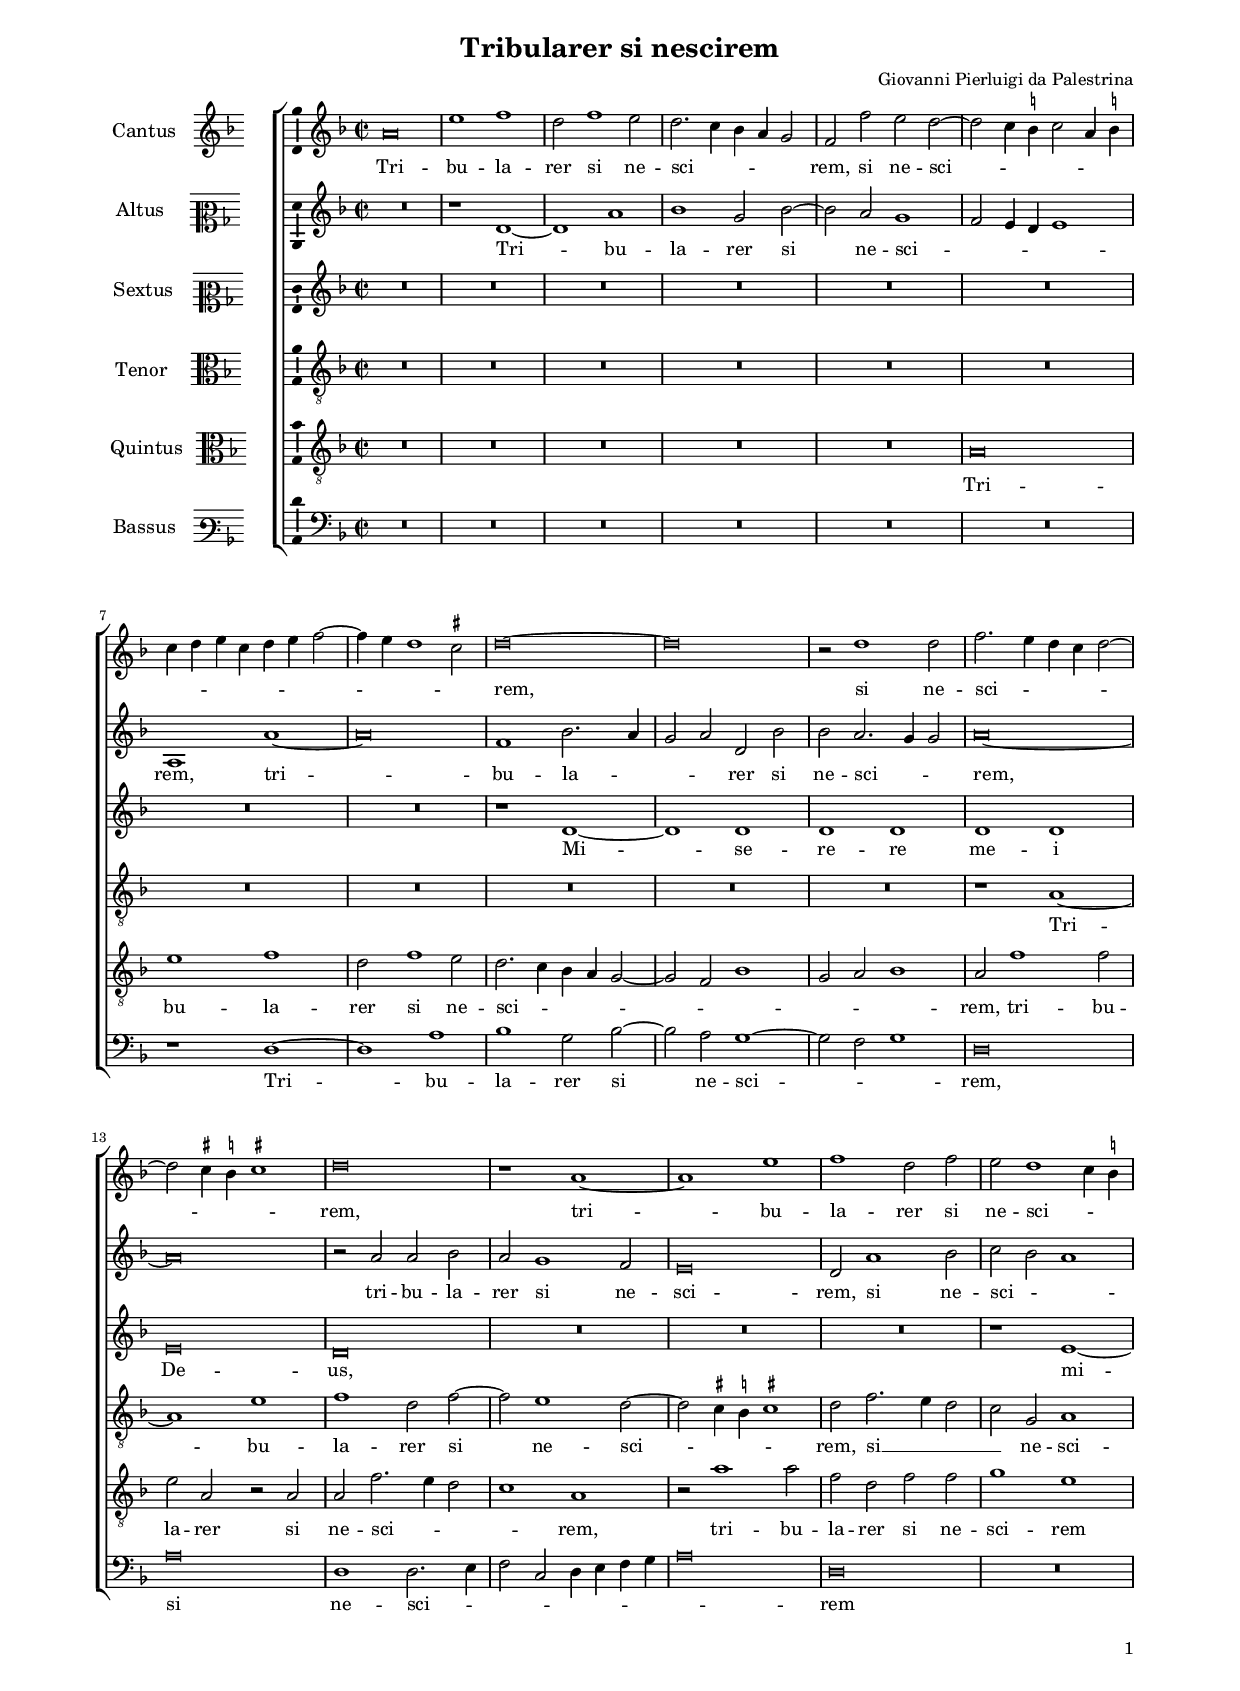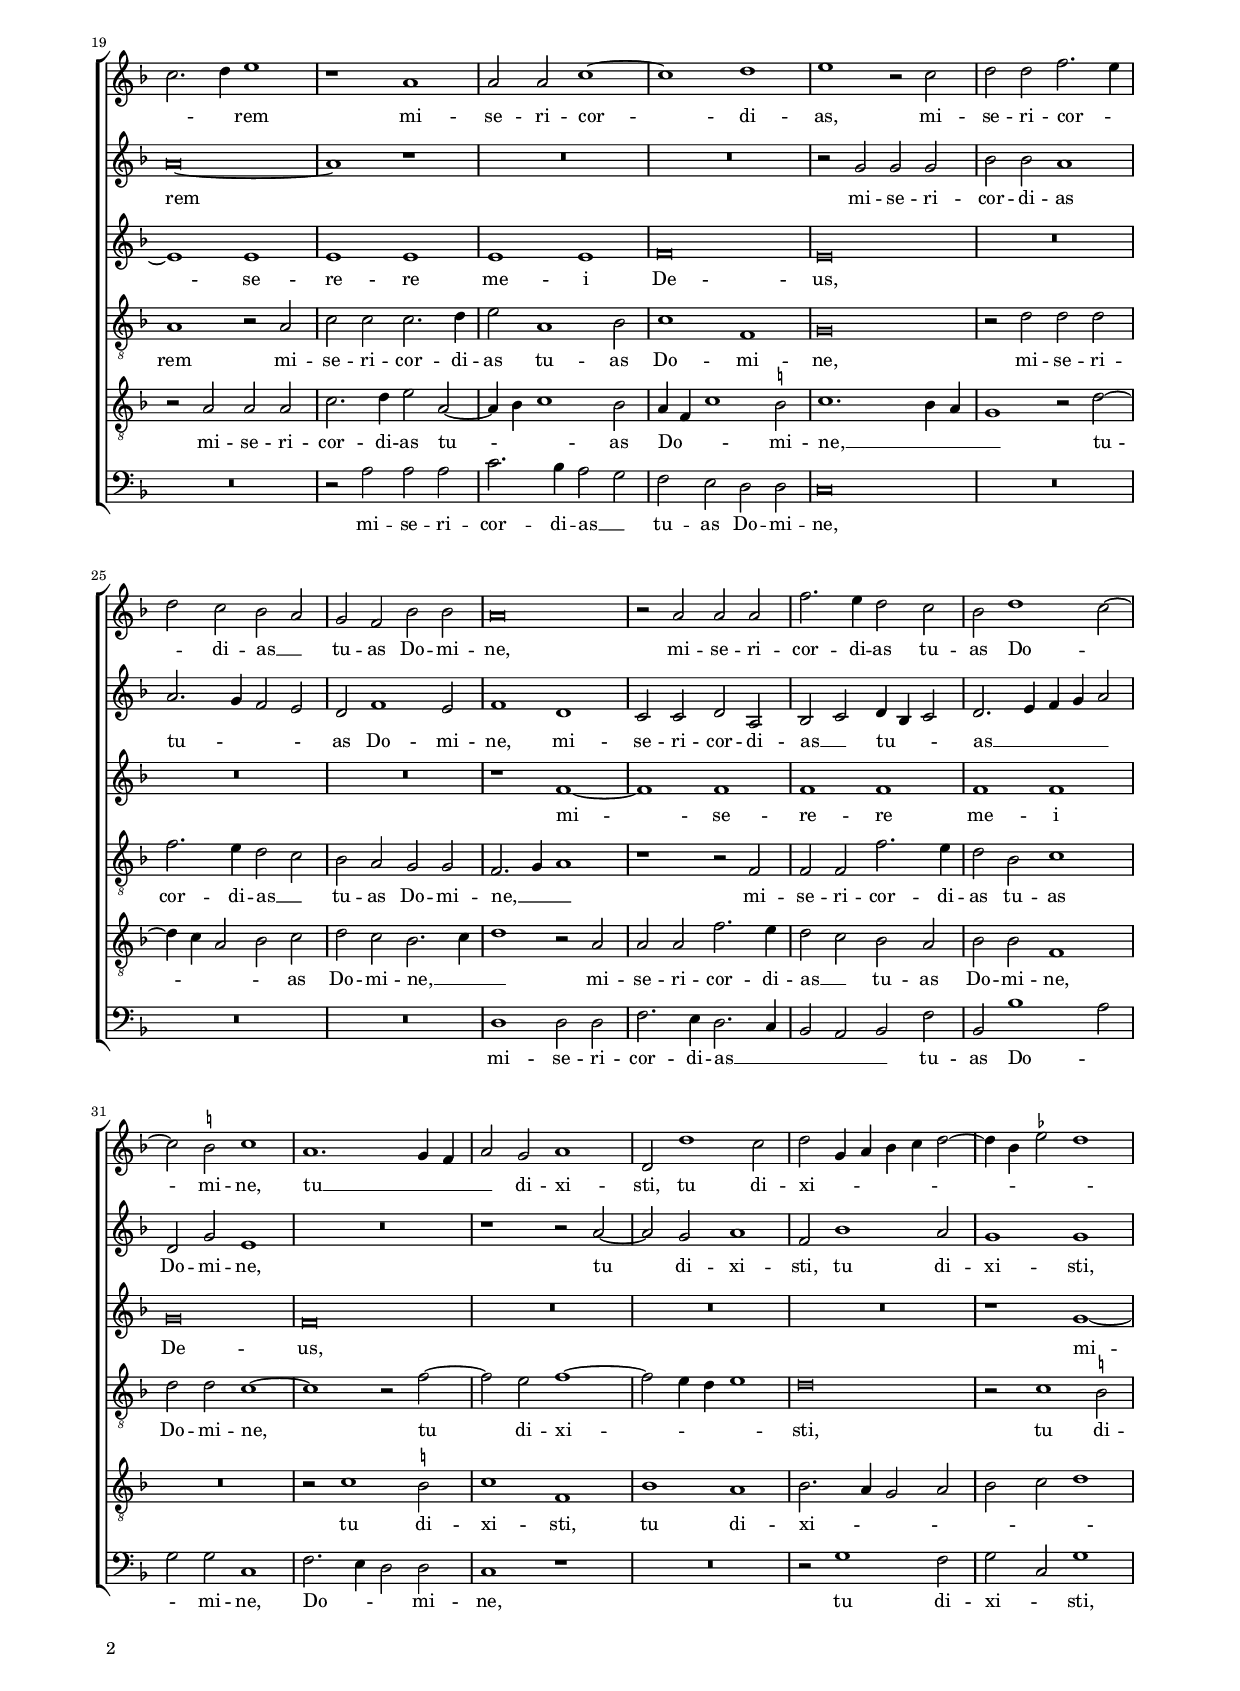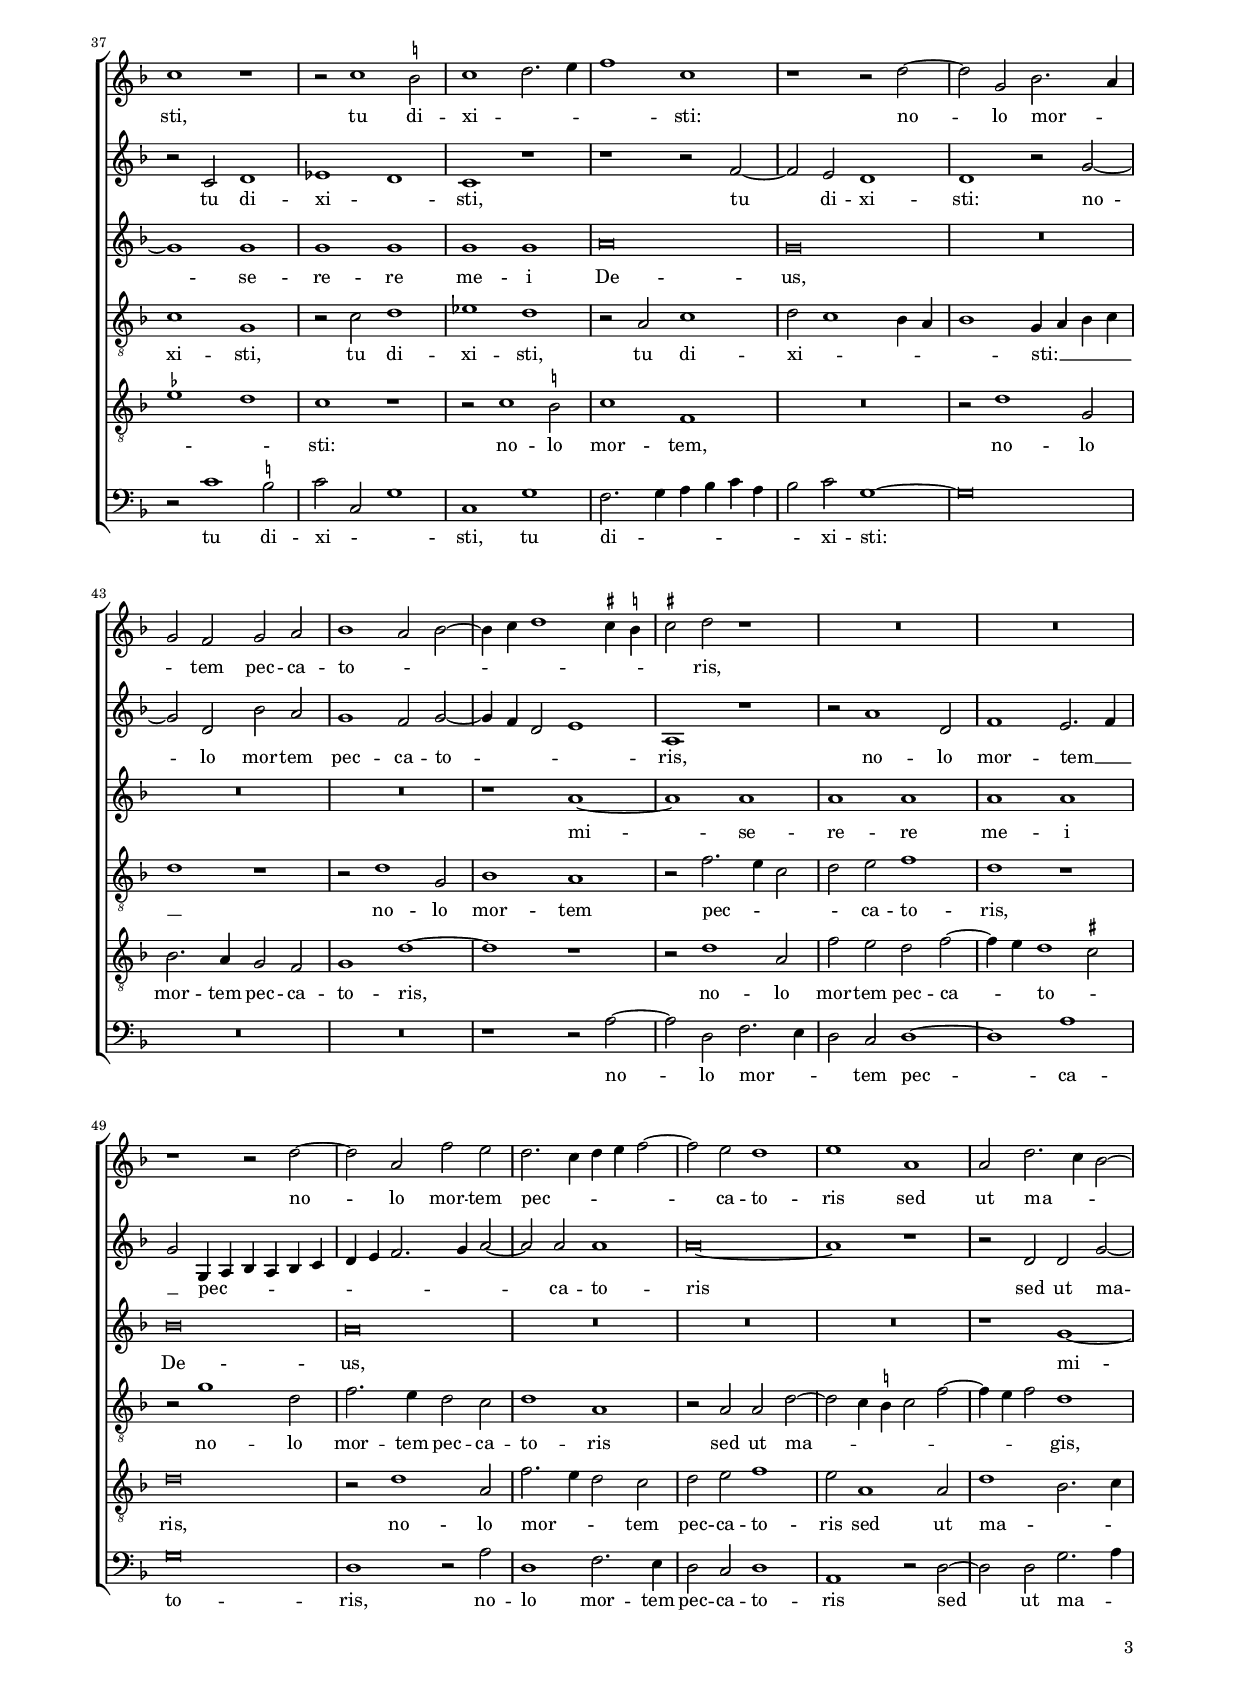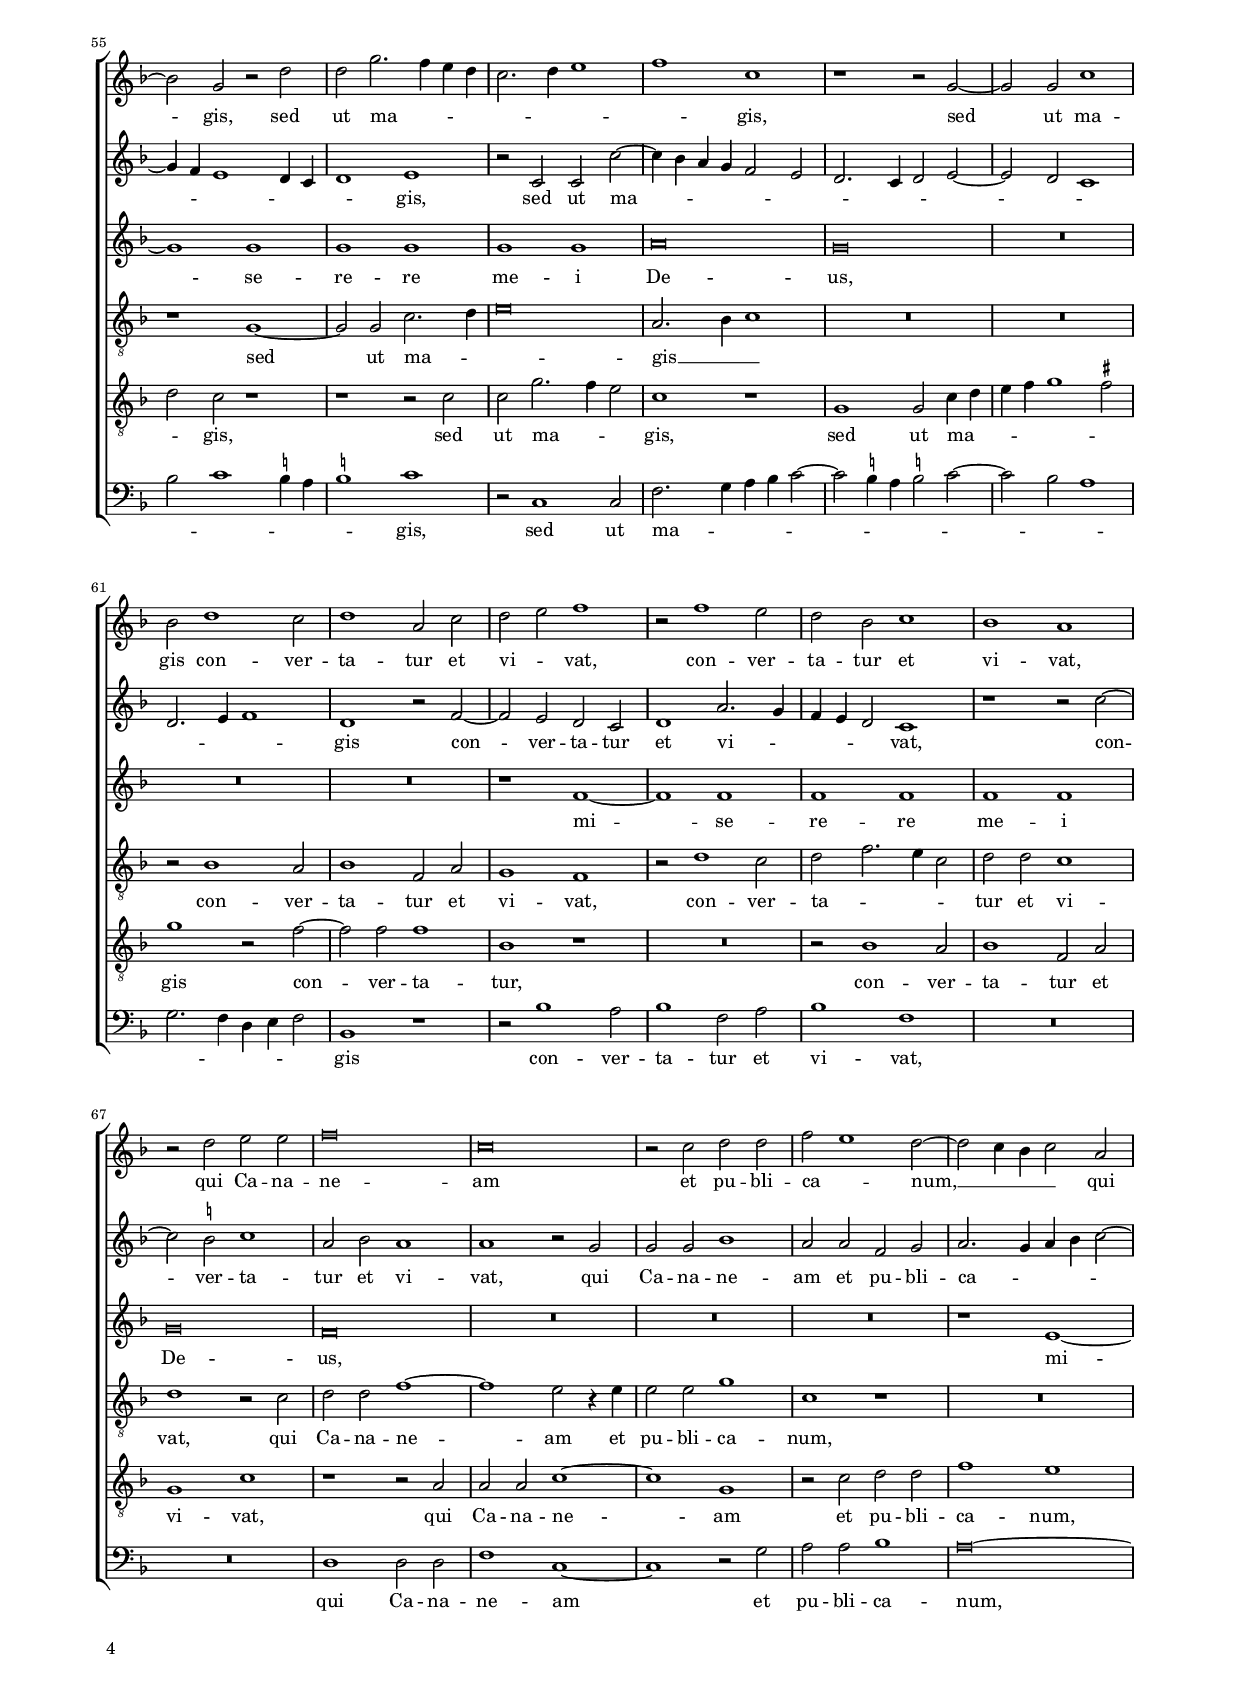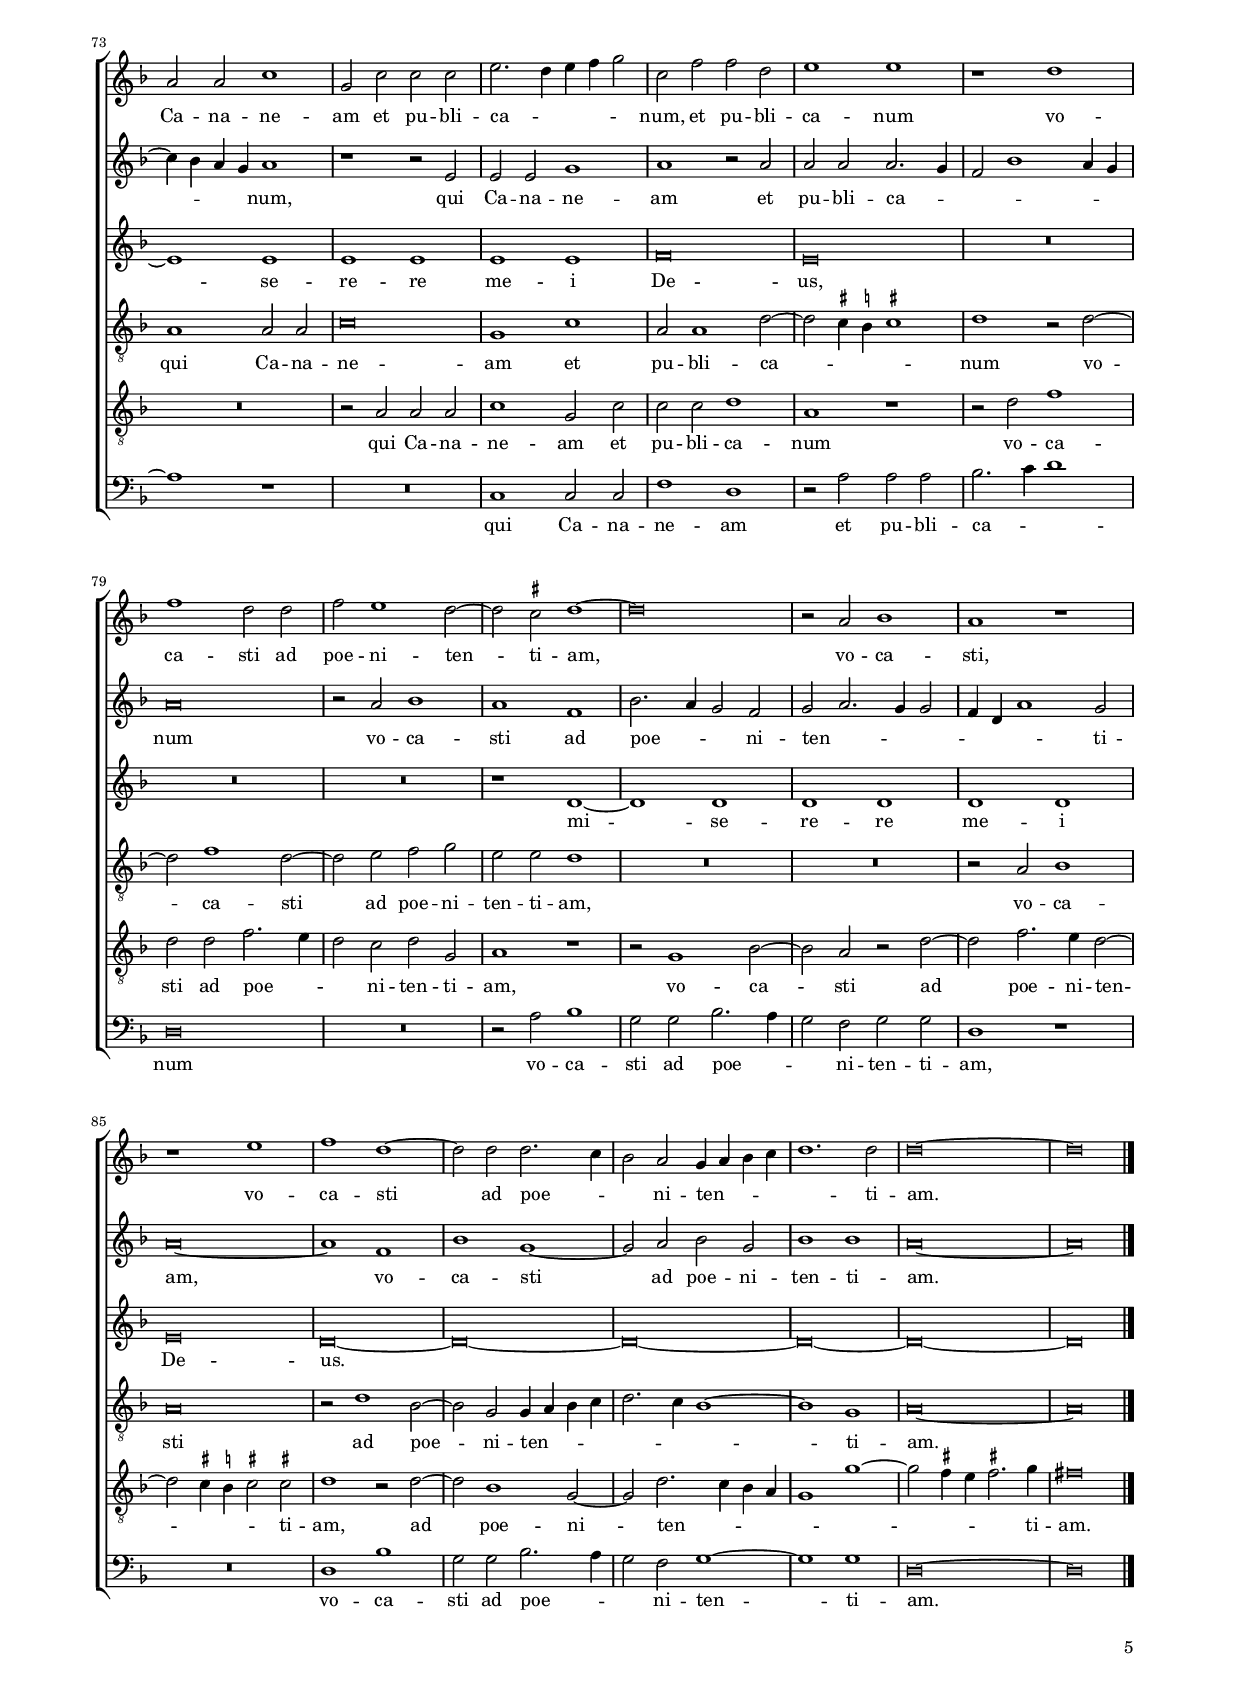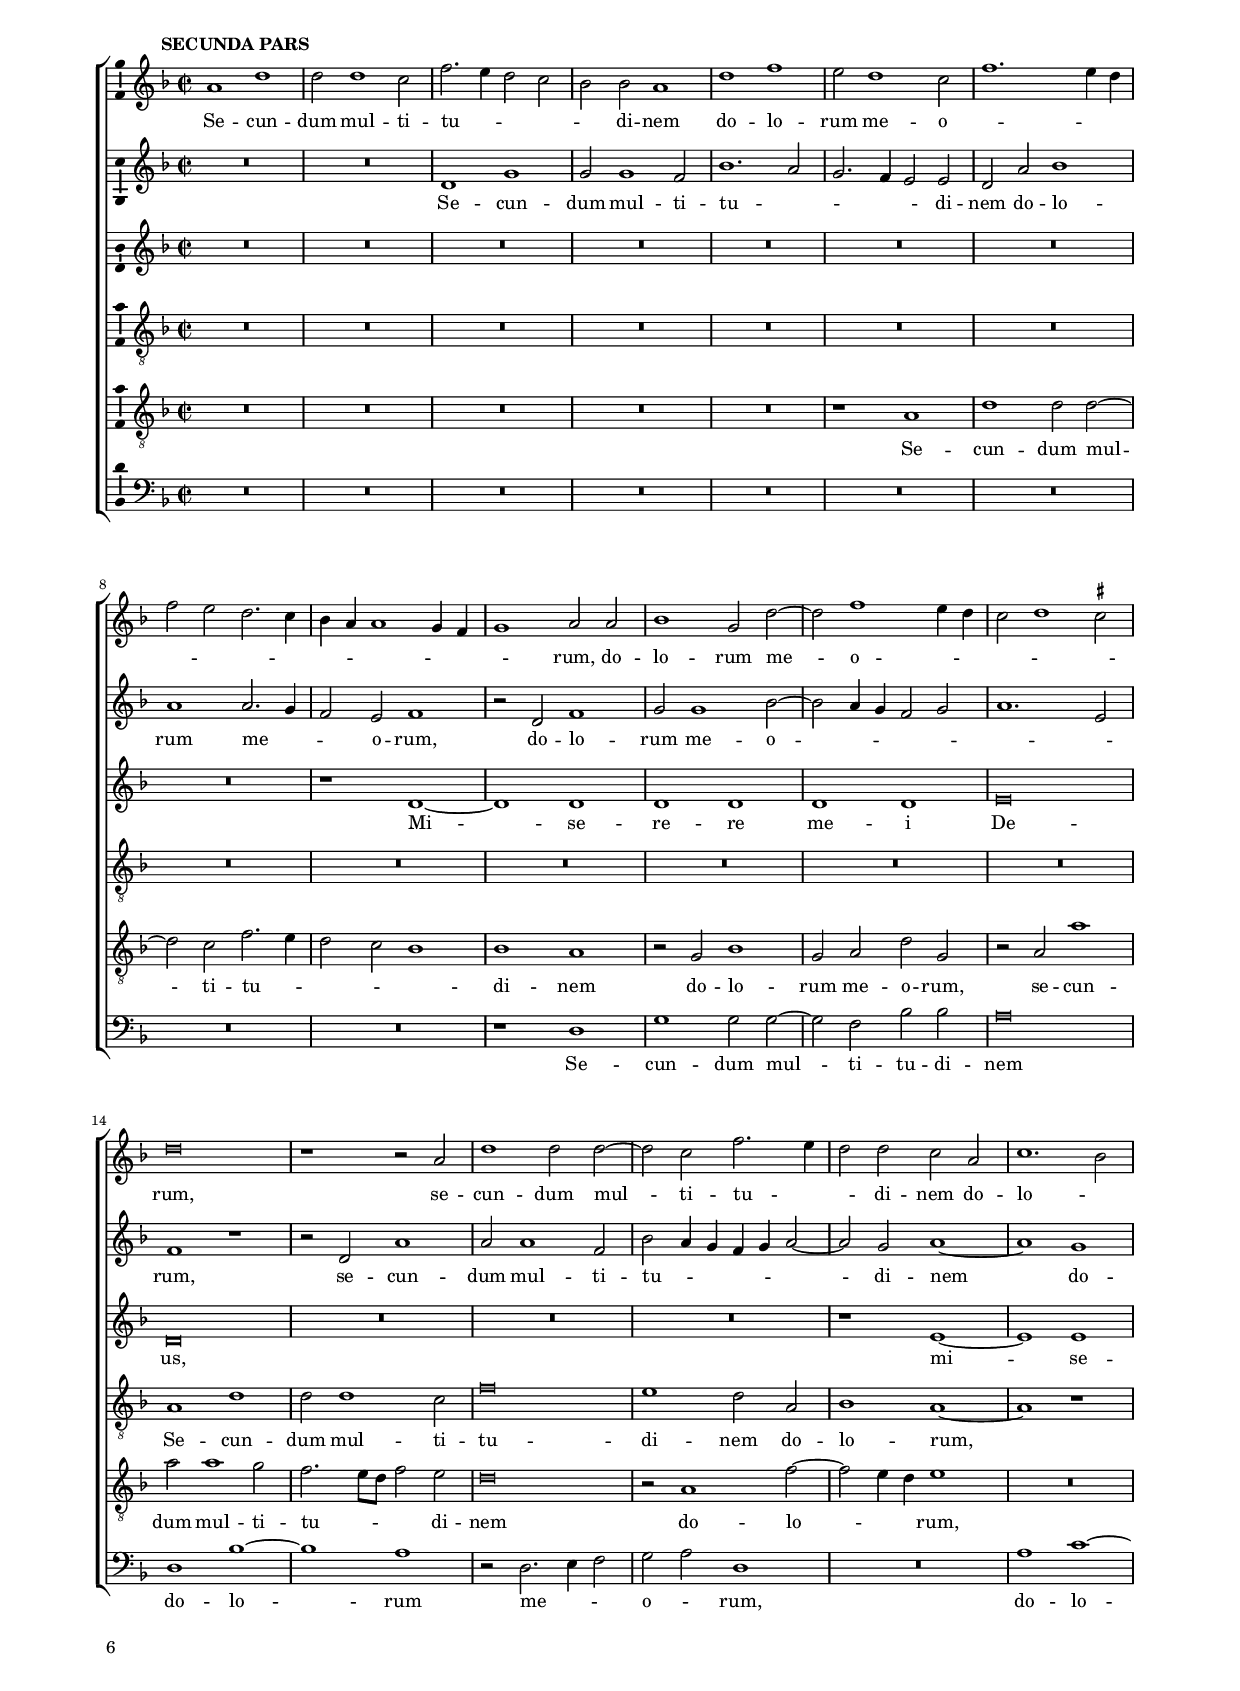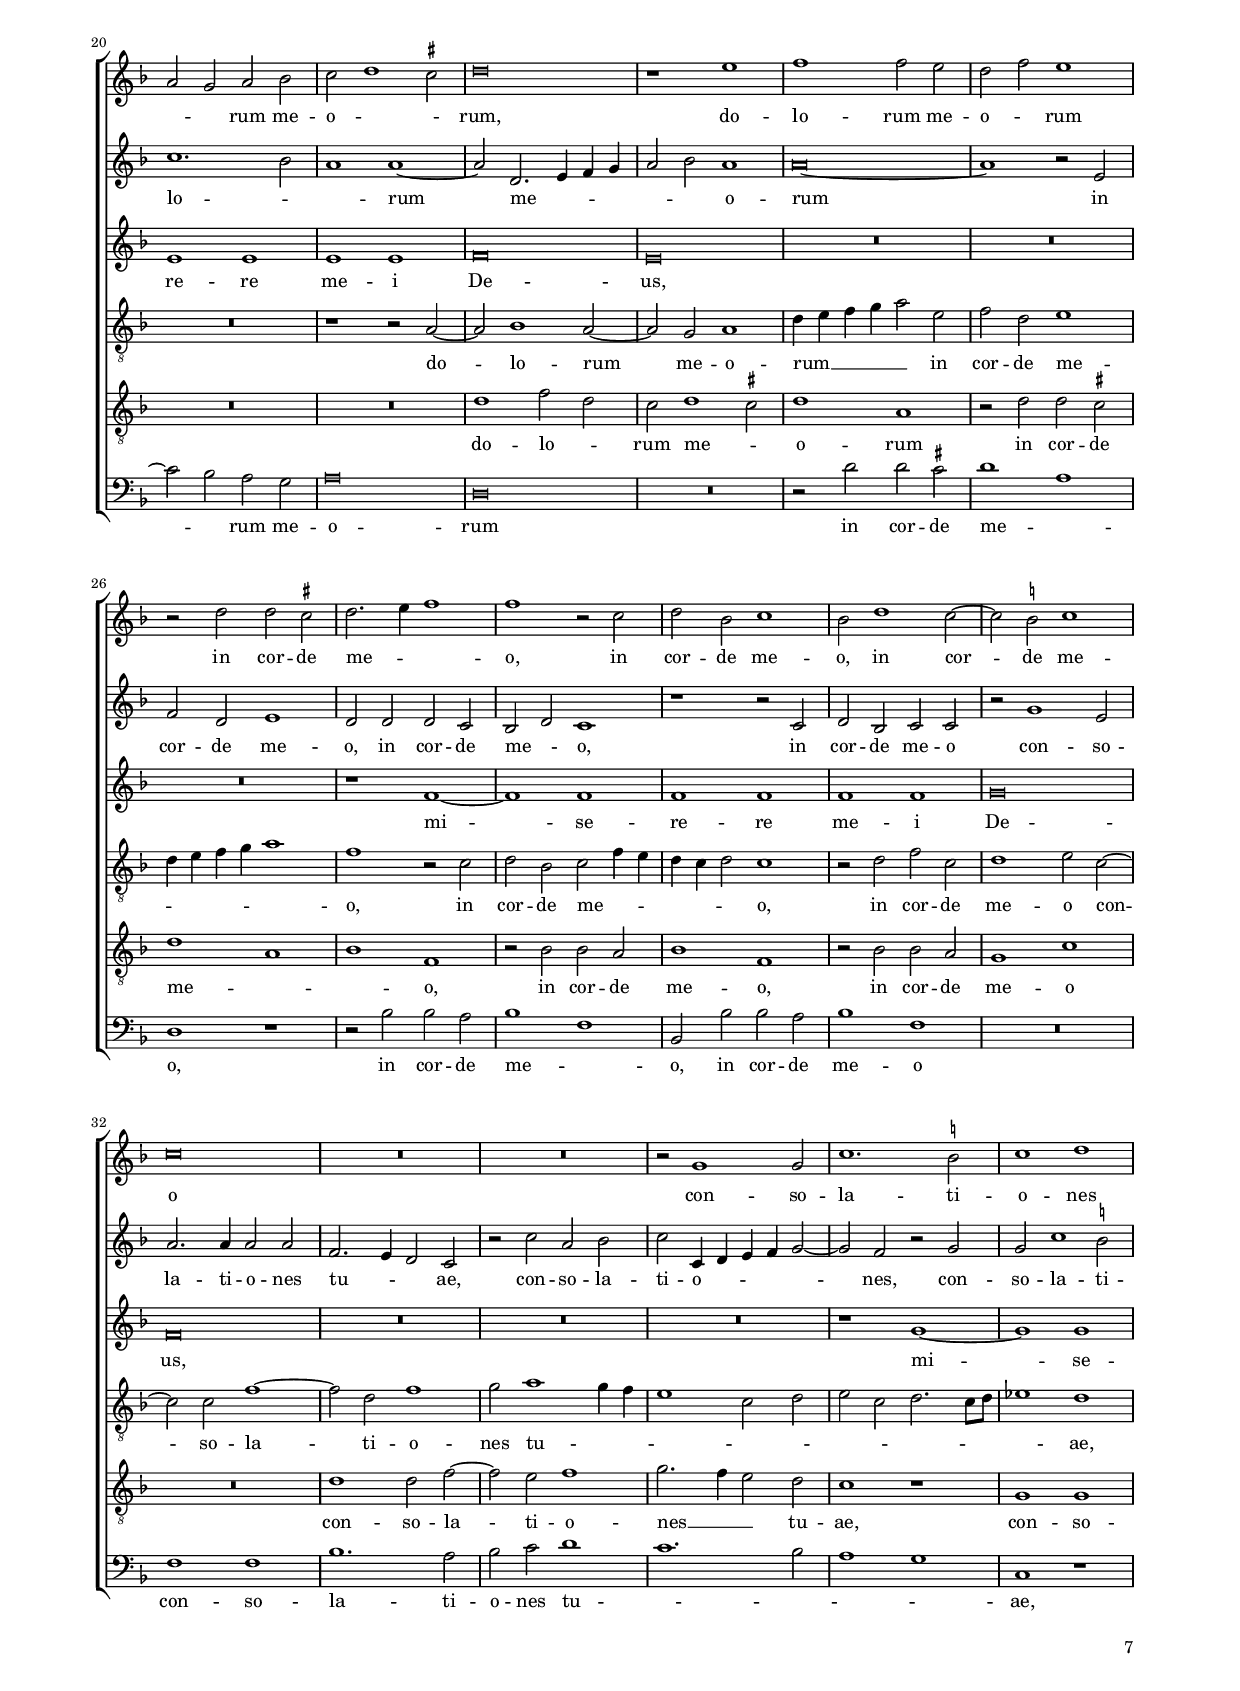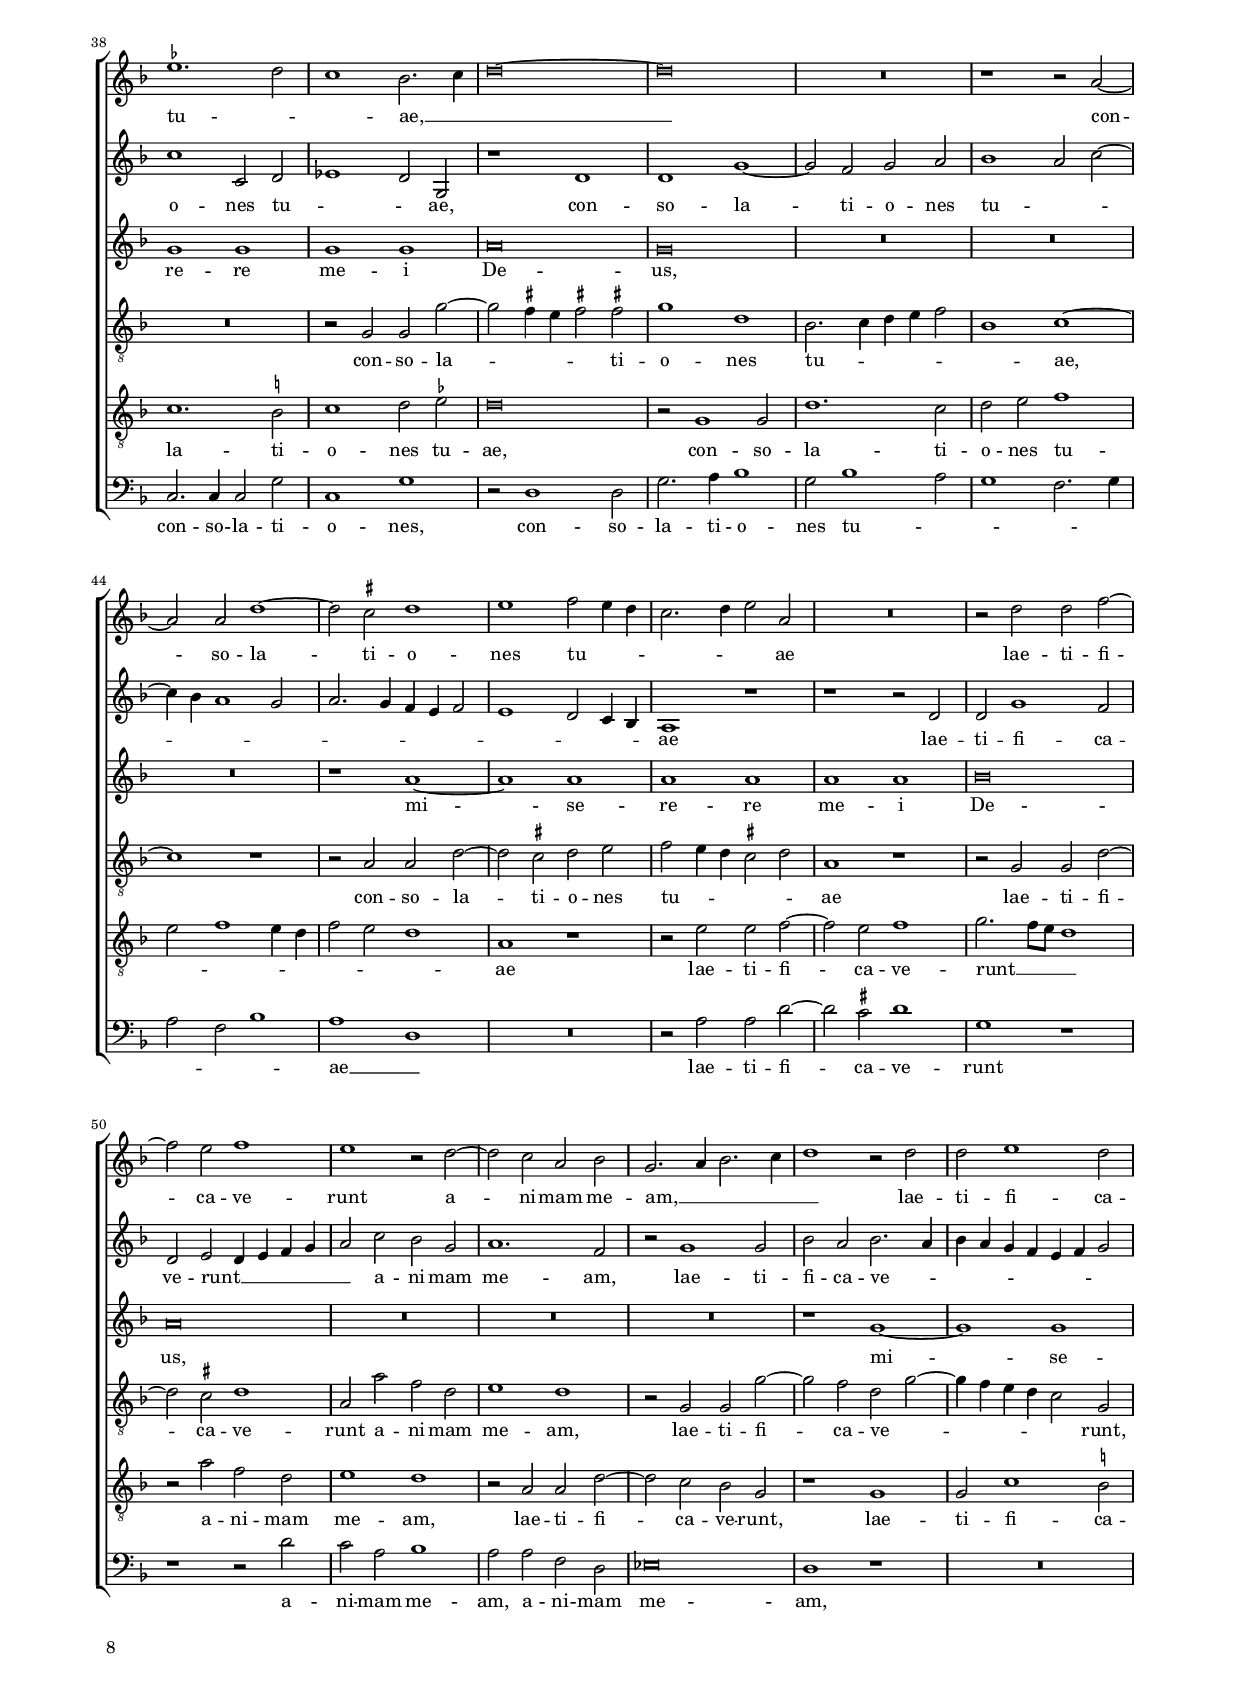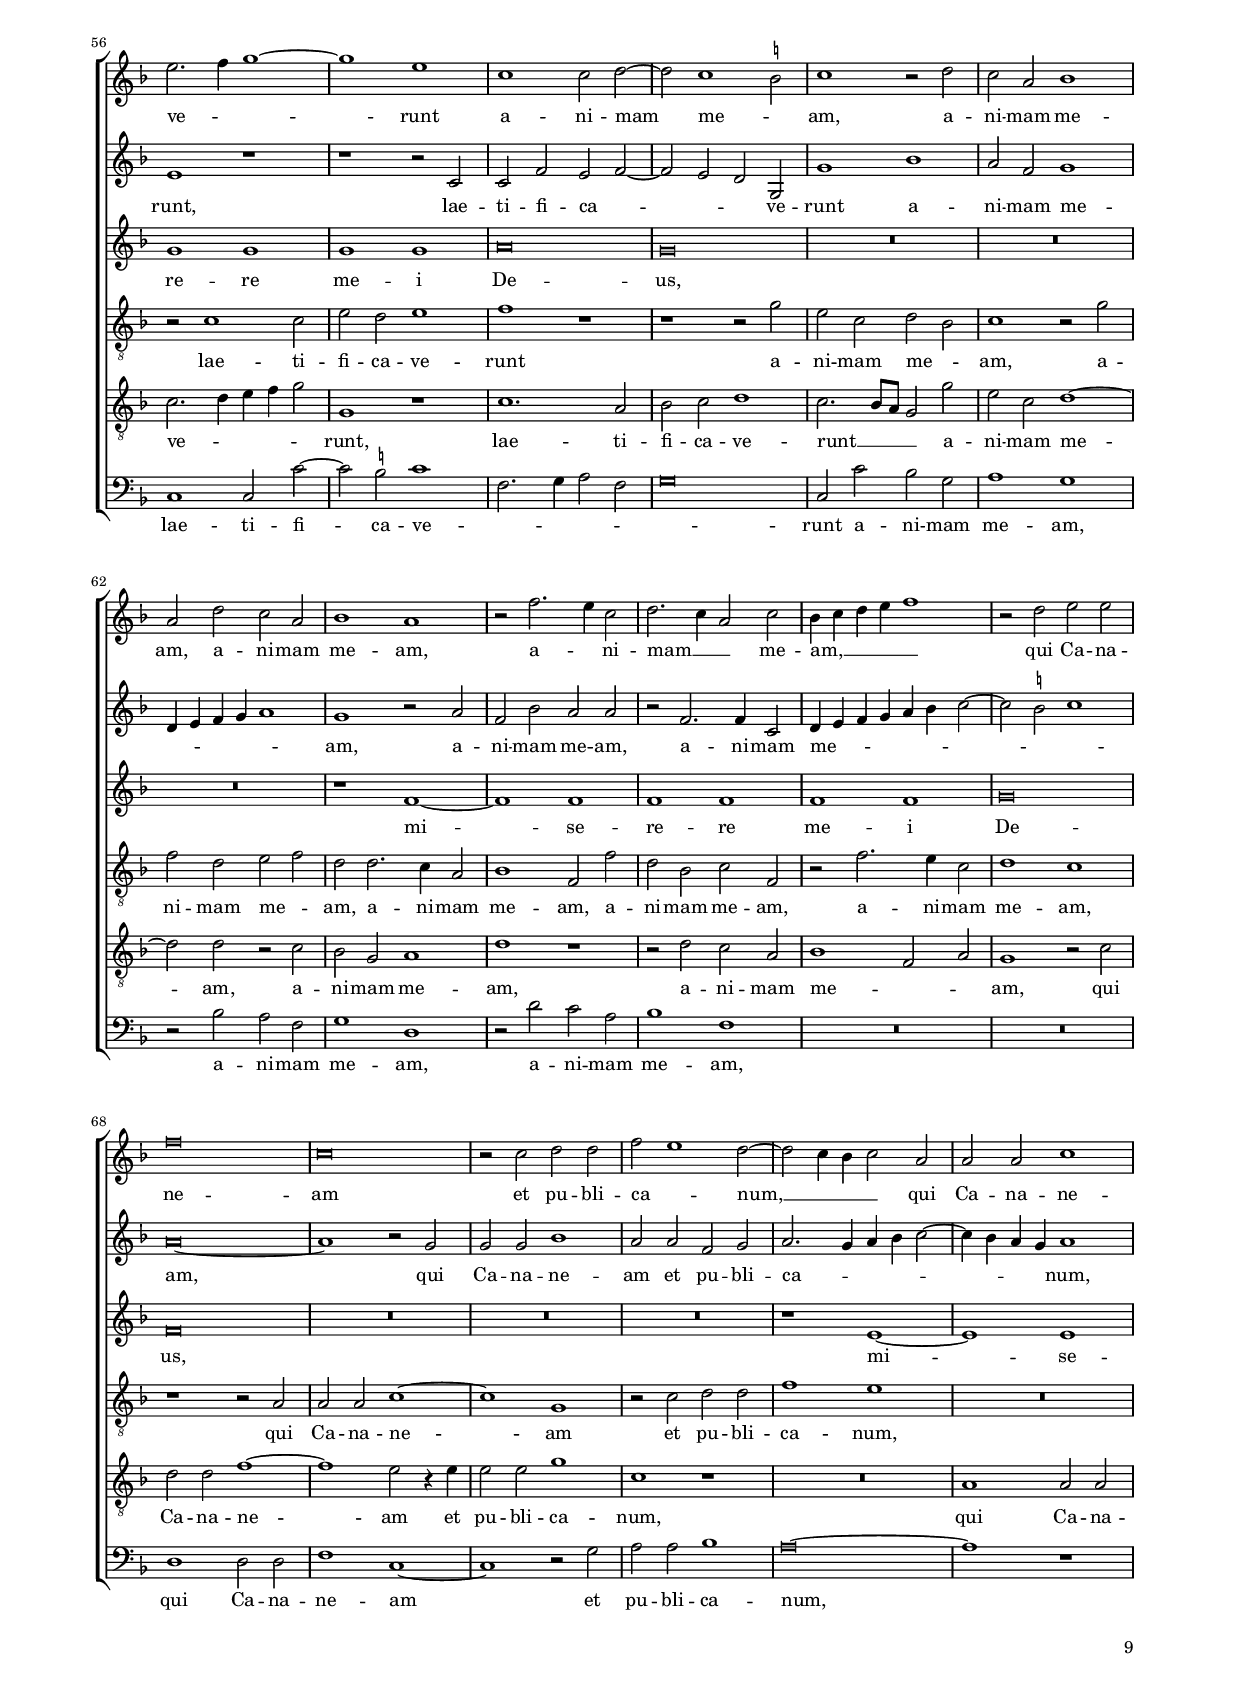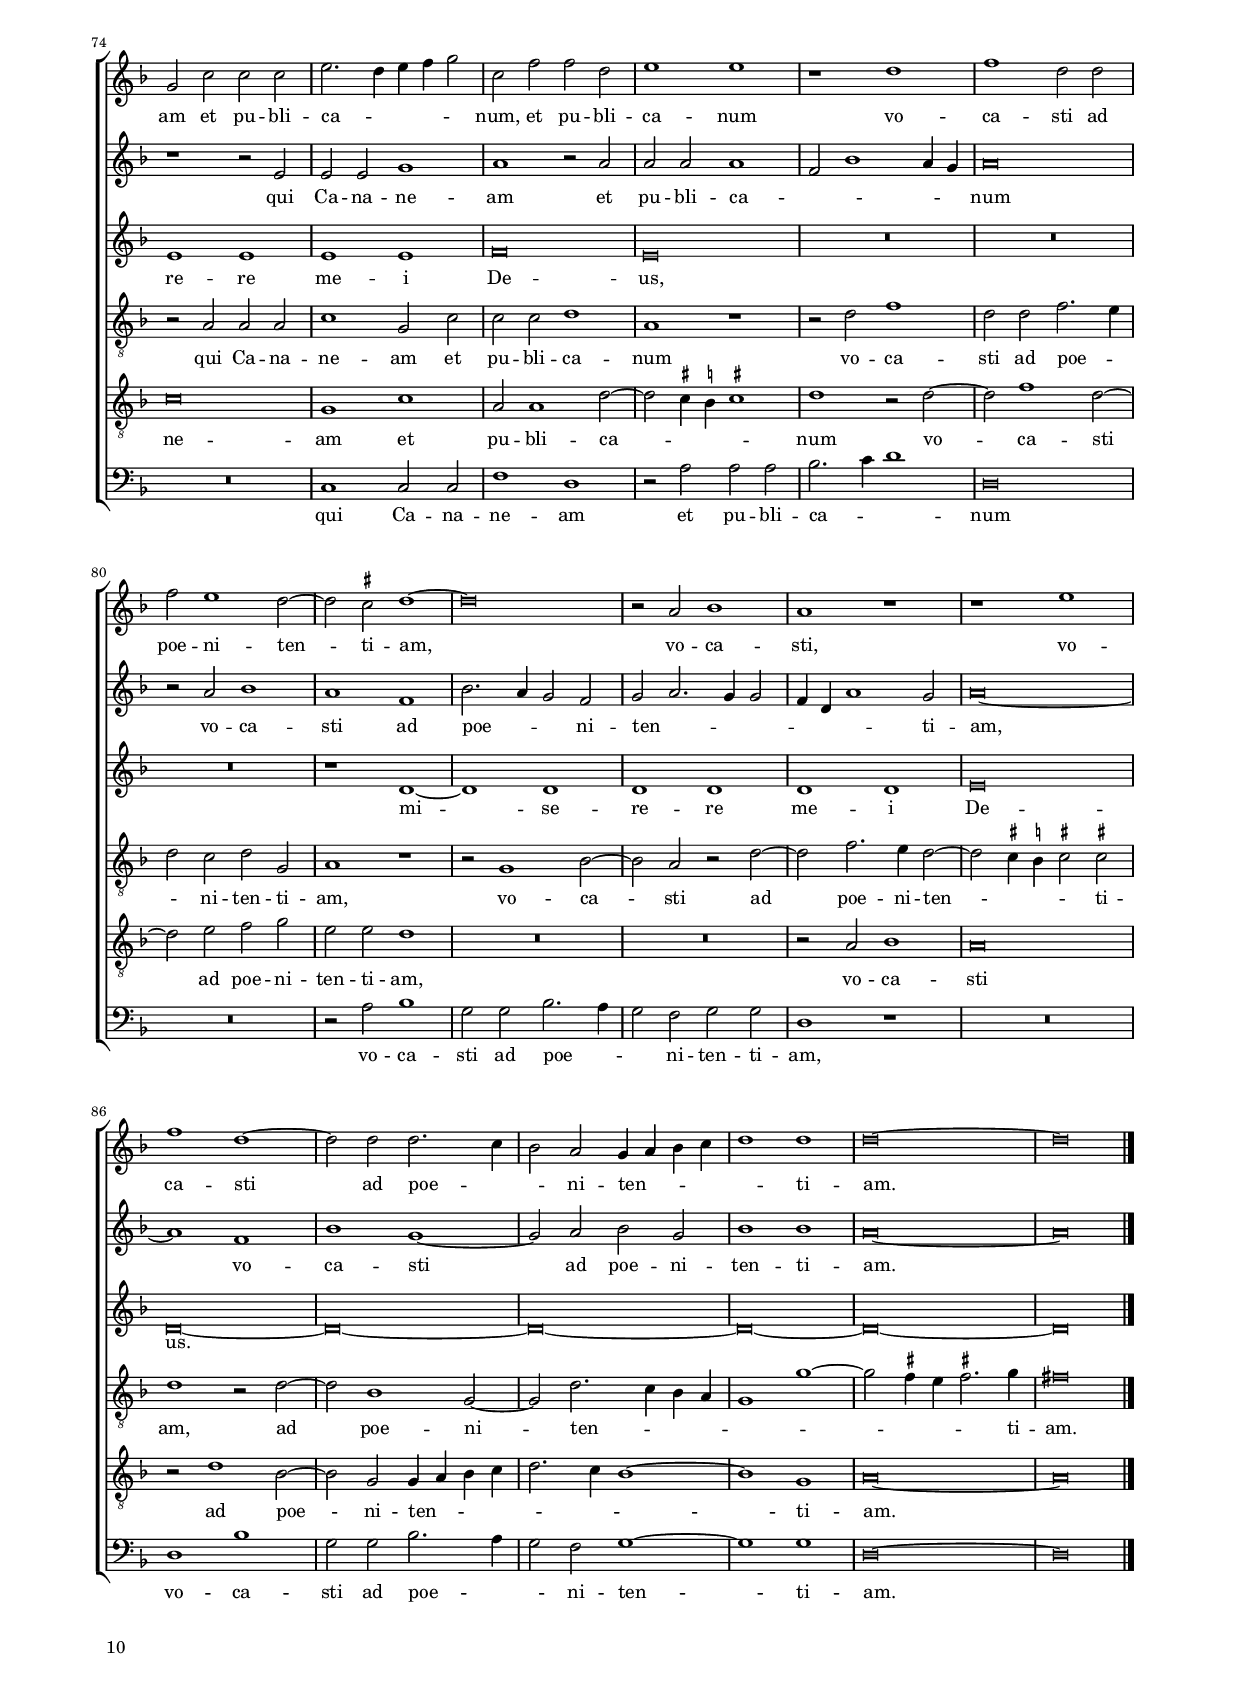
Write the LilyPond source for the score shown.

\header
{
  title="Tribularer si nescirem"
  composer="Giovanni Pierluigi da Palestrina"
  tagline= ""
}

\version "2.24.1"
\include "deutsch.ly"
#(set-global-staff-size 15)
% #(set-default-paper-size "letter")
#(ly:set-option 'point-and-click #f)


	ficta = { \once \set suggestAccidentals = ##t }
	
	forget = #(define-music-function (music) (ly:music?) #{
		\accidentalStyle forget
		$music
		\accidentalStyle default
		#})


\paper
	{
	top-margin = 1.4 \cm
	bottom-margin = 0.8 \cm
	left-margin = 1.8 \cm
	right-margin = 1.8 \cm
	ragged-bottom = ##f
	ragged-last-bottom = ##t
	print-page-number = ##f
	score-system-spacing = #'((basic-distance . 17) (minimum-distance . 14) (padding . 5) (strechability . 250))
	system-system-spacing = #'((basic-distance . 17) (minimum-distance . 14) (padding . 5) (strechability . 250))
    oddFooterMarkup=\markup   \fill-line { "" \fromproperty #'page:page-number-string }
    evenFooterMarkup=\markup  \fill-line { \fromproperty #'page:page-number-string "" }
    last-bottom-spacing = #'((basic-distance . 12) (minimum-distance . 7) (padding . 4))
	systems-per-page = 3
    page-count = 10
%	min-systems-per-page = 3
	}

global = {
	\key f \major
	\time 2/2 \set Score.measureLength = #(ly:make-moment 2/1)
	\skip 1*2*91 \bar "|."
	}


incipitcantus = \markup { \score {
	{
	\set Staff.instrumentName = \markup { \fontsize #1 "Cantus" }
	\key f \major
	\clef violin
	s4 \bar ""
	}
	\layout  {
	raggedright = ##t
	indent = 1.6 \cm
	line-width = 2.2 \cm
	\context { \Staff \remove Time_signature_engraver }
	\override Staff.Clef.Y-extent = #'(0 . 0)
	}} \hspace #1 }

    
incipitaltus = \markup { \score {
	{
	\set Staff.instrumentName = \markup { \fontsize #1 "Altus" }
	\key f \major
	\clef mezzosoprano
	s4 \bar ""
	}
	\layout  {
	raggedright = ##t
	indent = 1.6 \cm
	line-width = 2.2 \cm
	\context { \Staff \remove Time_signature_engraver }
	\override Staff.Clef.Y-extent = #'(0 . 0)
	}} \hspace #1 }


incipitsextus = \markup { \score {
	{
	\set Staff.instrumentName = \markup { \fontsize #1 "Sextus" }
	\key f \major
	\clef mezzosoprano
	s4 \bar ""
	}
	\layout  {
	raggedright = ##t
	indent = 1.6 \cm
	line-width = 2.2 \cm
	\context { \Staff \remove Time_signature_engraver }
	\override Staff.Clef.Y-extent = #'(0 . 0)
	}} \hspace #1 }
      
    

incipittenor = \markup { \score {
	{
	\set Staff.instrumentName = \markup { \fontsize #1 "Tenor" }
	\key f \major
	\clef alto
	s4 \bar ""
	}
	\layout  {
	raggedright = ##t
	indent = 1.6 \cm
	line-width = 2.2 \cm
	\context { \Staff \remove Time_signature_engraver }
	\override Staff.Clef.Y-extent = #'(0 . 0)
	}} \hspace #1 }
      
      
incipitquintus = \markup { \score {
	{
	\set Staff.instrumentName = \markup { \fontsize #1 "Quintus" }
	\key f \major
	\clef alto
	s4 \bar ""
	}
	\layout  {
	raggedright = ##t
	indent = 1.6 \cm
	line-width = 2.2 \cm
	\context { \Staff \remove Time_signature_engraver }
	\override Staff.Clef.Y-extent = #'(0 . 0)
	}} \hspace #1 }
      
      
incipitbassus = \markup { \score {
	{
	\set Staff.instrumentName = \markup { \fontsize #1 "Bassus" }
	\key f \major
	\clef varbaritone
	s4 \bar ""
	}
	\layout  {
	raggedright = ##t
	indent = 1.6 \cm
	line-width = 2.2 \cm
	\context { \Staff \remove Time_signature_engraver }
	\override Staff.Clef.Y-extent = #'(0 . 0)
	}} \hspace #1 }


cantus =  \relative c''
	{
	a\breve
	e'1 f
	d2 f1 e2
	d2. c4 b a g2
%5
	f2 f' e d~ |
	d2 c4 \ficta h c2 a4 \ficta h!
	c4 d e c d e f2~
	f4 e d1 \ficta cis2
	d\breve~
%10
	d\breve |
	r2 d1 d2
	f2. e4 d c d2~
	d2 \ficta cis4 \ficta h \ficta cis!1
	d\breve
%15
	r1 a~ |
	a1 e'
	f1 d2 f
	e2 d1 c4 \ficta h
	c2. d4 e1
%20
	r1 a, |
	a2 a c1~
	c1 d
	e1 r2 c
	d2 d f2. e4
%25
	d2 c b a |
	g2 f b b
	a\breve
	r2 a a a
	f'2. e4 d2 c
%30
	b2 d1 c2~ |
	c2 \ficta h c1
	a1. g4 f
	a2 g a1
	d,2 d'1 c2
%35
	d2 g,4 a b c d2~ |
	d4 b \ficta es2 d1
	c1 r
	r2 c1 \ficta h2
	c1 d2. e4
%40
	f1 c |
	r1 r2 d~
	d2 g, b2. a4
	g2 f g a
	b1 a2 b~
%45
	b4 c d1 \ficta cis4 \ficta h |
	\ficta cis2 d r1
	R\breve
	R\breve
	r1 r2 d~
%50
	d2 a f' e |
	d2. c4 d e f2~
	f2 e d1
	e1 a,
	a2 d2. c4 b2~
%55
	b2 g r d' |
	d2 g2. f4 e d
	c2. d4 e1
	f1 c
	r1 r2 g~
%60
	g2 g c1 |
	b2 d1 c2
	d1 a2 c
	d2 e f1
	r2 f1 e2
%65
	d2 b c1 |
	b1 a
	r2 d e e
	f\breve
	c\breve
%70
	r2 c d d |
	f2 e1 d2~
	d2 c4 b c2 a
	a2 a c1
	g2 c c c
%75
	e2. d4 e f g2 |
	c,2 f f d
	e1 e
	r1 d
	f1 d2 d
%80
	f2 e1 d2~ |
	d2 \ficta cis d1~
	d\breve
	r2 a b1
	a1 r
%85
	r1 e' |
	f1 d~
	d2 d d2. c4
	b2 a g4 a b c
	d1. d2
%90
	d\breve~
	d\breve |
	}


altus = \relative c'
	{
	R\breve
	r1 d~
	d1 a'
	b1 g2 b~
%5
	b2 a g1 |
	f2 e4 d e1
	a,1 a'~
	a\breve
	f1 b2. a4
%10
	g2 a d, b' |
	b2 a2. g4 g2
	a\breve~
	a\breve
	r2 a a b
%15
	a2 g1 f2 |
	e\breve
	d2 a'1 b2
	c2 b a1
	a\breve~
%20
	a1 r |
	R\breve
	R\breve
	r2 g g g
	b2 b a1
%25
	a2. g4 f2 e |
	d2 f1 e2
	f1 d
	c2 c d a
	b2 c d4 b c2
%30
	d2. e4 f g a2 |
	d,2 g e1
	R\breve
	r1 r2 a~
	a2 g a1
%35
	f2 b1 a2 |
	g1 g
	r2 c, d1
	es1 d
	c1 r
%40
	r1 r2 f~ |
	f2 e d1
	d1 r2 g~
	g2 d b' a
	g1 f2 g~
%45
	g4 f d2 e1 |
	a,1 r
	r2 a'1 d,2
	f1 e2. f4
	g2 g,4 a b a b c
%50
	d4 e f2. g4 a2~ |
	a2 a a1
	a\breve~
	a1 r
	r2 d, d g~
%55
	g4 f e1 d4 c |
	d1 e
	r2 c c c'~
	c4 b a g f2 e
	d2. c4 d2 e~
%60
	e2 d c1 |
	d2. e4 f1
	d1 r2 f~
	f2 e d c
	d1 a'2. g4
%65
	f4 e d2 c1 |
	r1 r2 c'~
	c2 \ficta h c1
	a2 b a1
	a1 r2 g
%70
	g2 g b1 |
	a2 a f g
	a2. g4 a b c2~
	c4 b a g a1
	r1 r2 e
%75
	e2 e g1 |
	a1 r2 a
	a2 a a2. g4
	f2 b1 a4 g
	a\breve
%80
	r2 a b1 |
	a1 f
	b2. a4 g2 f
	g2 a2. g4 g2
	f4 d a'1 g2
%85
	a\breve~ |
	a1 f
	b1 g~
	g2 a b g
	b1 b
%90
	a\breve~
	a\breve |
	}


sextus =  \relative c'
	{
	R\breve
	R\breve
	R\breve
	R\breve
%5
	R\breve |
	R\breve
	R\breve
	R\breve
	r1 d~
%10
	d1 d |
	d1 d
	d1 d
	e\breve
	d\breve
%15
	R\breve |
	R\breve
	R\breve
	r1 e~
	e1 e
%20
	e1 e |
	e1 e
	f\breve
	e\breve
	R\breve
%25
	R\breve |
	R\breve
	r1 f~
	f1 f
	f1 f
%30
	f1 f |
	g\breve
	f\breve
	R\breve
	R\breve
%35
	R\breve |
	r1 g~
	g1 g
	g1 g
	g1 g
%40
	a\breve |
	g\breve
	R\breve
	R\breve
	R\breve
%45
	r1 a~ |
	a1 a
	a1 a
	a1 a
	b\breve
%50
	a\breve |
	R\breve
	R\breve
	R\breve
	r1 g~
%55
	g1 g |
	g1 g
	g1 g
	a\breve
	g\breve
%60
	R\breve |
	R\breve
	R\breve
	r1 f~
	f1 f
%65
	f1 f |
	f1 f
	g\breve
	f\breve
	R\breve
%70
	R\breve
	R\breve
	r1 e~
	e1 e
	e1 e
%75
	e1 e |
	f\breve
	e\breve
	R\breve
	R\breve
%80
	R\breve |
	r1 d~
	d1 d
	d1 d
	d1 d
%85
	e\breve
	d\breve~
	d\breve~
	d\breve~
	d\breve~
%90
	d\breve~ |
	d\breve |
	}


tenor =  \relative c'
	{
	R\breve
	R\breve
	R\breve
	R\breve
%5
	R\breve |
	R\breve
	R\breve
	R\breve
	R\breve
%10
	R\breve |
	R\breve
	r1 a~
	a1 e'
	f1 d2 f~
%15
	f2 e1 d2~ |
	d2 \ficta cis4 \ficta h \ficta cis!1
	d2 f2. e4 d2
	c2 g a1
	a1 r2 a
%20
	c2 c c2. d4 |
	e2 a,1 b2
	c1 f,
	g\breve
	r2 d' d d
%25
	f2. e4 d2 c |
	b2 a g g
	f2. g4 a1
	r1 r2 f
	f2 f f'2. e4
%30
	d2 b c1 |
	d2 d c1~
	c1 r2 f~
	f2 e f1~
	f2 e4 d e1
%35
	d\breve |
	r2 c1 \ficta h2
	c1 g
	r2 c d1
	es1 d
%40
	r2 a c1 |
	d2 c1 b4 a
	b1 g4 a b c
	d1 r
	r2 d1 g,2
%45
	b1 a |
	r2 f'2. e4 c2
	d2 e f1
	d1 r
	r2 g1 d2
%50
	f2. e4 d2 c |
	d1 a
	r2 a a d~
	d2 c4 \ficta h c2 f~
	f4 e f2 d1
%55
	r1 g,~ |
	g2 g c2. d4
	e\breve
	a,2. b4 c1
	R\breve
%60
	R\breve |
	r2 b1 a2
	b1 f2 a
	g1 f
	r2 d'1 c2
%65
	d2 f2. e4 c2 |
	d2 d c1
	d1 r2 c
	d2 d f1~
	f1 e2 r4 e
%70
	e2 e g1 |
	c,1 r
	R\breve
	a1 a2 a
	c\breve
%75
	g1 c |
	a2 a1 d2~
	d2 \ficta cis4 \ficta h \ficta cis!1
	d1 r2 d~
	d2 f1 d2~
%80
	d2 e f g |
	e2 e d1
	R\breve
	R\breve
	r2 a b1
%85
	a\breve |
	r2 d1 b2~
	b2 g g4 a b c
	d2. c4 b1~
	b1 g
%90
	a\breve~
	a\breve |
	}


quintus  =  \relative c'
	{
	R\breve
	R\breve
	R\breve
	R\breve
%5
	R\breve |
	a\breve
	e'1 f
	d2 f1 e2
	d2. c4 b a g2~
%10
	g2 f b1 |
	g2 a b1
	a2 f'1 f2
	e2 a, r a
	a2 f'2. e4 d2
%15
	c1 a |
	r2 a'1 a2
	f2 d f f
	g1 e
	r2 a, a a
%20
	c2. d4 e2 a,~ |
	a4 b c1 b2
	a4 f c'1 \ficta h2
	c1. b4 a
	g1 r2 d'~
%25
	d4 c a2 b c |
	d2 c b2. c4
	d1 r2 a
	a2 a f'2. e4
	d2 c b a
%30
	b2 b f1 |
	R\breve
	r2 c'1 \ficta h2
	c1 f,
	b1 a
%35
	b2. a4 g2 a |
	b2 c d1
	\ficta es1 d
	c1 r
	r2 c1 \ficta h2
%40
	c1 f, |
	R\breve
	r2 d'1 g,2
	b2. a4 g2 f
	g1 d'~
%45
	d1 r |
	r2 d1 a2
	f'2 e d f~
	f4 e d1 \ficta cis2
	d\breve
%50
	r2 d1 a2 |
	f'2. e4 d2 c
	d2 e f1
	e2 a,1 a2
	d1 b2. c4
%55
	d2 c r1 |
	r1 r2 c
	c2 g'2. f4 e2
	c1 r
	g1 g2 c4 d
%60
	e4 f g1 \ficta fis2 |
	g1 r2 f~
	f2 f f1
	b,1 r
	R\breve
%65
	r2 b1 a2 |
	b1 f2 a
	g1 c
	r1 r2 a
	a2 a c1~
%70
	c1 g |
	r2 c d d
	f1 e
	R\breve
	r2 a, a a
%75
	c1 g2 c |
	c2 c d1
	a1 r
	r2 d f1
	d2 d f2. e4
%80
	d2 c d g, |
	a1 r
	r2 g1 b2~
	b2 a r d~
	d2 f2. e4 d2~
%85
	d2 \ficta cis4 \ficta h \ficta cis!2 \ficta cis! |
	d1 r2 d~
	d2 b1 g2~
	g2 d'2. c4 b a
	g1 g'~
%90
	g2 \ficta fis4 e \ficta fis!2. g4 |
	fis\breve |
	}


bassus  =  \relative c
	{
	R\breve
	R\breve
	R\breve
	R\breve
%5
	R\breve |
	R\breve
	r1 d~
	d1 a'
	b1 g2 b~
%10
	b2 a g1~ |
	g2 f g1
	d\breve
	a'\breve
	d,1 d2. e4
%15
	f2 c d4 e f g |
	a\breve
	d,\breve
	R\breve
	R\breve
%20
	r2 a' a a |
	c2. b4 a2 g
	f2 e d d
	c\breve
	R\breve
%25
	R\breve |
	R\breve
	d1 d2 d
	f2. e4 d2. c4
	b2 a b f'
%30
	b,2 b'1 a2 |
	g2 g c,1
	f2. e4 d2 d
	c1 r
	R\breve
%35
	r2 g'1 f2 |
	g2 c, g'1
	r2 c1 \ficta h2
	c2 c, g'1
	c,1 g'
%40
	f2. g4 a b c a |
	b2 c g1~
	g\breve
	R\breve
	R\breve
%45
	r1 r2 a~ |
	a2 d, f2. e4
	d2 c d1~
	d1 a'
	g\breve
%50
	d1 r2 a' |
	d,1 f2. e4
	d2 c d1
	a1 r2 d~
	d2 d g2. a4
%55
	b2 c1 \ficta h4 a |
	\ficta h1 c
	r2 c,1 c2
	f2. g4 a b c2~
	c2 \ficta h4 a \ficta h!2 c~
%60
	c2 b a1 |
	g2. f4 d e f2
	b,1 r
	r2 b'1 a2
	b1 f2 a
%65
	b1 f |
	R\breve
	R\breve
	d1 d2 d
	f1 c~
%70
	c1 r2 g' |
	a2 a b1
	a\breve~
	a1 r
	R\breve
%75
	c,1 c2 c |
	f1 d
	r2 a' a a
	b2. c4 d1
	d,\breve
%80
	R\breve |
	r2 a' b1
	g2 g b2. a4
	g2 f g g
	d1 r
%85
	R\breve |
	d1 b'
	g2 g b2. a4
	g2 f g1~
	g1 g
%90
	d\breve~
	d\breve |
	}


lyricscantus = \lyricmode {
	Tri -- bu -- la -- rer si ne -- sci -- _ _ _ _ rem,
	si ne -- sci -- _ _ _ _ _ _ _ _ _ _ _ _ _ _ _ rem,
	si ne -- sci -- _ _ _ _ _ _ _ rem,
	tri -- bu -- la -- rer si ne -- sci -- _ _ _ _ rem
	mi -- se -- ri -- cor -- di -- as,
	mi -- se -- ri -- cor -- _ _ di -- as __ _ tu -- as Do -- mi -- ne,
	mi -- se -- ri -- cor -- di -- as tu -- as Do -- _ mi -- ne,
	tu __ _ _ _ di -- xi -- sti,
	tu di -- xi -- _ _ _ _ _ _ _ _ sti,
	tu di -- xi -- _ _ _ sti:
	no -- lo mor -- _ _ tem pec -- ca -- to -- _ _ _ _ _ _ _ ris,
	no -- lo mor -- tem pec -- _ _ _ _ ca -- to -- ris
	sed ut ma -- _ _ gis,
	sed ut ma -- _ _ _ _ _ _ _ gis,
	sed ut ma -- gis
	con -- ver -- ta -- tur et vi -- _ vat,
	con -- ver -- ta -- tur et vi -- vat,
	qui Ca -- na -- ne -- am et pu -- bli -- ca -- _ num, __ _ _ _
	qui Ca -- na -- ne -- am et pu -- bli -- ca -- _ _ _ _ num,
	et pu -- bli -- ca -- num
	vo -- ca -- sti ad poe -- ni -- ten -- ti -- am,
	vo -- ca -- sti,
	vo -- ca -- sti ad poe -- _ _ ni -- ten -- _ _ _ _ ti -- am.
	}


lyricsaltus = \lyricmode {
	Tri -- bu -- la -- rer si ne -- sci -- _ _ _ _ rem,
	tri -- bu -- la -- _ _ _ rer si ne -- sci -- _ _ rem,
	tri -- bu -- la -- rer si ne -- sci -- rem,
	si ne -- sci -- _ _ rem
	mi -- se -- ri -- cor -- di -- as tu -- _ _ _ as Do -- mi -- ne,
	mi -- se -- ri -- cor -- di -- as __ _ tu -- _ _ as __ _ _ _ _ Do -- mi -- ne,
	tu di -- xi -- sti,
	tu di -- xi -- sti,
	tu di -- xi -- _ sti,
	tu di -- xi -- sti:
	no -- lo mor -- tem pec -- ca -- to -- _ _ _ ris,
	no -- lo mor -- tem __ _ _ pec -- _ _ _ _ _ _ _ _ _ _ ca -- to -- ris
	sed ut ma -- _ _ _ _ _ gis,
	sed ut ma -- _ _ _ _ _ _ _ _ _ _ _ _ _ _ gis
	con -- ver -- ta -- tur et vi -- _ _ _ _ vat,
	con -- ver -- ta -- tur et vi -- vat,
	qui Ca -- na -- ne -- am et pu -- bli -- ca -- _ _ _ _ _ _ _ num,
	qui Ca -- na -- ne -- am et pu -- bli -- ca -- _ _ _ _ _ num
	vo -- ca -- sti ad poe -- _ _ ni -- ten -- _ _ _ _ _ _ ti -- am,
	vo -- ca -- sti ad poe -- ni -- ten -- ti -- am.
	}
	
	
lyricssextus = \lyricmode {
	Mi -- se -- re -- re me -- i De -- us,
	mi -- se -- re -- re me -- i De -- us,
	mi -- se -- re -- re me -- i De -- us,
	mi -- se -- re -- re me -- i De -- us,
	mi -- se -- re -- re me -- i De -- us,
	mi -- se -- re -- re me -- i De -- us,
	mi -- se -- re -- re me -- i De -- us,
	mi -- se -- re -- re me -- i De -- us,
	mi -- se -- re -- re me -- i De -- us.
	}


lyricstenor = \lyricmode {
	Tri -- bu -- la -- rer si ne -- sci -- _ _ _ rem,
	si __ _ _ _ ne -- sci -- rem
	mi -- se -- ri -- cor -- di -- as tu -- as Do -- mi -- ne,
	mi -- se -- ri -- cor -- di -- as __ _ tu -- as Do -- mi -- ne, __ _ _
	mi -- se -- ri -- cor -- di -- as tu -- as Do -- mi -- ne,
	tu di -- xi -- _ _ _ sti,
	tu di -- xi -- sti,
	tu di -- xi -- sti,
	tu di -- xi -- _ _ _ _ sti: __ _ _ _ _
	no -- lo mor -- tem pec -- _ _ _ ca -- to -- ris,
	no -- lo mor -- tem pec -- ca -- to -- ris
	sed ut ma -- _ _ _ _ _ _ gis,
	sed ut ma -- _ _ gis __ _ _
	con -- ver -- ta -- tur et vi -- vat,
	con -- ver -- ta -- _ _ _ tur et vi -- vat,
	qui Ca -- na -- ne -- am et pu -- bli -- ca -- num,
	qui Ca -- na -- ne -- am et pu -- bli -- ca -- _ _ _ num
	vo -- ca -- sti ad poe -- ni -- ten -- ti -- am,
	vo -- ca -- sti ad poe -- ni -- ten -- _ _ _ _ _ _ ti -- am.
	}


lyricsquintus = \lyricmode {
	Tri -- bu -- la -- rer si ne -- sci -- _ _ _ _ _ _ _ _ _ rem,
	tri -- bu -- la -- rer si ne -- sci -- _ _ _ rem,
	tri -- bu -- la -- rer si ne -- sci -- rem
	mi -- se -- ri -- cor -- di -- as tu -- _ _ as Do -- _ _ mi -- ne, __ _ _ _
	tu -- _ _ _ as Do -- mi -- ne, __ _ _
	mi -- se -- ri -- cor -- di -- as __ _ tu -- as Do -- mi -- ne,
	tu di -- xi -- sti,
	tu di -- xi -- _ _ _ _ _ _ _ _ sti:
	no -- lo mor -- tem,
	no -- lo mor -- tem pec -- ca -- to -- ris,
	no -- lo mor -- tem pec -- ca -- _ to -- _ ris,
	no -- lo mor -- _ _ tem pec -- ca -- to -- ris
	sed ut ma -- _ _ _ gis,
	sed ut ma -- _ _ gis,
	sed ut ma -- _ _ _ _ _ gis
	con -- ver -- ta -- tur,
	con -- ver -- ta -- tur et vi -- vat,
	qui Ca -- na -- ne -- am et pu -- bli -- ca -- num,
	qui Ca -- na -- ne -- am et pu -- bli -- ca -- num
	vo -- ca -- sti ad poe -- _ _ ni -- ten -- ti -- am,
	vo -- ca -- sti ad poe -- ni -- ten -- _ _ _ ti -- am,
	ad poe -- ni -- ten -- _ _ _ _ _ _ _ _ ti -- am.
	}


lyricsbassus = \lyricmode {
	Tri -- bu -- la -- rer si ne -- sci -- _ _ rem,
	si ne -- sci -- _ _ _ _ _ _ _ _ rem
	mi -- se -- ri -- cor -- di -- as __ _ tu -- as Do -- mi -- ne,
	mi -- se -- ri -- cor -- di -- as __ _ _ _ _ tu -- as Do -- _ _ mi -- ne,
	Do -- _ _ mi -- ne,
	tu di -- xi -- _ sti,
	tu di -- xi -- _ _ sti,
	tu di -- _ _ _ _ _ _ xi -- sti:
	no -- lo mor -- _ _ tem pec -- ca -- to -- ris,
	no -- lo mor -- tem pec -- ca -- to -- ris
	sed ut ma -- _ _ _ _ _ _ gis,
	sed ut ma -- _ _ _ _ _ _ _ _ _ _ _ _ _ _ _ gis
	con -- ver -- ta -- tur et vi -- vat,
	qui Ca -- na -- ne -- am et pu -- bli -- ca -- num,
	qui Ca -- na -- ne -- am et pu -- bli -- ca -- _ _ num
	vo -- ca -- sti ad poe -- _ _ ni -- ten -- ti -- am,
	vo -- ca -- sti ad poe -- _ _ ni -- ten -- ti -- am.
	}


\score
{  
	\transpose c c {
	\new ChoirStaff \with { \override StaffGrouper.staff-staff-spacing.basic-distance = #12 }
	<<

	\new Staff << \global
	\new Voice="v1" {
		\set Staff.instrumentName=\incipitcantus
		\set Staff.midiInstrument = "reed organ"
		\clef violin
		\cantus }
	\new Lyrics \lyricsto "v1" {\lyricscantus }
	>>


	\new Staff << \global
	\new Voice="v2" {
		\set Staff.instrumentName=\incipitaltus
		\set Staff.midiInstrument = "reed organ"
		\clef violin 
		\altus}
	\new Lyrics \lyricsto "v2" {\lyricsaltus }
	>>


	\new Staff << \global
	\new Voice="v6" {
		\set Staff.instrumentName=\incipitsextus
		\set Staff.midiInstrument = "reed organ"
		\clef violin 
		\sextus}
	\new Lyrics \lyricsto "v6" {\lyricssextus }
	>>
	

	\new Staff << \global
	\new Voice="v3" {
		\set Staff.instrumentName=\incipittenor
		\set Staff.midiInstrument = "reed organ"
		\clef "G_8"
		\tenor }
	\new Lyrics \lyricsto "v3" {\lyricstenor }
	>>


	\new Staff << \global
	\new Voice="v5" {
		\set Staff.instrumentName=\incipitquintus
		\set Staff.midiInstrument = "reed organ"
		\clef "G_8"
		\quintus}
	\new Lyrics \lyricsto "v5" {\lyricsquintus }
	>>


	\new Staff << \global
	\new Voice="v4" {
		\set Staff.instrumentName=\incipitbassus
		\set Staff.midiInstrument = "reed organ"
		\clef "bass" 
		\bassus }
	\new Lyrics \lyricsto "v4" {\lyricsbassus}
	>>

	>>
	} % transpose

	\layout
	{
	indent = 3 \cm
%	\context { \Lyrics \override VerticalAxisGroup.nonstaff-relatedstaff-spacing.padding = #2 }
%	\context { \Lyrics \override LyricText.font-size = #1 }
	\context { \Staff \override TimeSignature.break-visibility = #end-of-line-invisible }
    \context { \Staff \consists Ambitus_engraver }
	\context { \Score \override BarNumber.padding = #2 }
	\context { \Voice \override NoteHead.style = #'baroque }
	}

\midi
	{
    	\tempo 2 = 90
	}

}

%%%%%%%%%%%%%%%%%%%%  SECUNDA PARS   %%%%%%%%%%%%%%%%%%%%


global = {
	\key f \major
	\time 2/2 \set Score.measureLength = #(ly:make-moment 2/1)
	\skip 1*2*91 \bar "|."
	}


cantus =  \relative c''
	{
	a1 d
	d2 d1 c2
	f2. e4 d2 c
	b2 b a1
%5
	d1 f |
	e2 d1 c2
	f1. e4 d
	f2 e d2. c4
	b4 a a1 g4 f
%10
	g1 a2 a |
	b1 g2 d'~
	d2 f1 e4 d
	c2 d1 \ficta cis2
	d\breve
%15
	r1 r2 a |
	d1 d2 d~
	d2 c f2. e4
	d2 d c a
	c1. b2
%20
	a2 g a b |
	c2 d1 \ficta cis2
	d\breve
	r1 e
	f1 f2 e
%25
	d2 f e1 |
	r2 d d \ficta cis
	d2. e4 f1
	f1 r2 c
	d2 b c1
%30
	b2 d1 c2~ |
	c2 \ficta h c1
	c\breve
	R\breve
	R\breve
%35
	r2 g1 g2 |
	c1. \ficta h2
	c1 d
	\ficta es1. d2
	c1 b2. c4
%40
	d\breve~ |
	d\breve
	R\breve
	r1 r2 a2~
	a2 a d1~
%45
	d2 \ficta cis d1 |
	e1 f2 e4 d
	c2. d4 e2 a,
	R\breve
	r2 d d f~
%50
	f2 e f1 |
	e1 r2 d~
	d2 c a b
	g2. a4 b2. c4
	d1 r2 d
%55
	d2 e1 d2 |
	e2. f4 g1~
	g1 e
	c1 c2 d~
	d2 c1 \ficta h2
%60
	c1 r2 d |
	c2 a b1
	a2 d c a
	b1 a
	r2 f'2. e4 c2
%65
	d2. c4 a2 c |
	b4 c d e f1
	r2 d e e
	f\breve
	c\breve
%70
	r2 c d d |
	f2 e1 d2~
	d2 c4 b c2 a
	a2 a c1
	g2 c c c
%75
	e2. d4 e f g2 |
	c,2 f f d
	e1 e
	r1 d
	f1 d2 d
%80
	f2 e1 d2~ |
	d2 \ficta cis d1~
	d\breve
	r2 a b1
	a1 r
%85
	r1 e' |
	f1 d~
	d2 d d2. c4
	b2 a g4 a b c
	d1 d
%90
	d\breve~ |
	d\breve |
	}


altus = \relative c'
	{
	R\breve
	R\breve
	d1 g
	g2 g1 f2
%5
	b1. a2 |
	g2. f4 e2 e
	d2 a' b1
	a1 a2. g4
	f2 e f1
%10
	r2 d f1 |
	g2 g1 b2~
	b2 a4 g f2 g
	a1. e2
	f1 r
%15
	r2 d a'1 |
	a2 a1 f2
	b2 a4 g f g a2~
	a2 g a1~
	a1 g
%20
	c1. b2 |
	a1 a~
	a2 d,2. e4 f g
	a2 b a1
	a\breve~
%25
	a1 r2 e |
	f2 d e1
	d2 d d c
	b2 d c1
	r1 r2 c
%30
	d2 b c c |
	r2 g'1 e2
	a2. a4 a2 a
	f2. e4 d2 c
	r2 c' a b
%35
	c2 c,4 d e f g2~ |
	g2 f r g
	g2 c1 \ficta h2
	c1 c,2 d
	es1 d2 g,
%40
	r1 d' |
	d1 g~
	g2 f g a
	b1 a2 c~
	c4 b a1 g2
%45
	a2. g4 f e f2 |
	e1 d2 c4 b
	a1 r
	r1 r2 d
	d2 g1 f2
%50
	d2 e d4 e f g |
	a2 c b g
	a1. f2
	r2 g1 g2
	b2 a b2. a4
%55
	b4 a g f e f g2 |
	e1 r
	r1 r2 c
	c2 f e f~
	f2 e d g,
%60
	g'1 b |
	a2 f g1
	d4 e f g a1
	g1 r2 a
	f2 b a a
%65
	r2 f2. f4 c2 |
	d4 e f g a b c2~
	c2 \ficta h c1
	a\breve~
	a1 r2 g
%70
	g2 g b 1 |
	a2 a f g
	a2. g4 a b c2~
	c4 b a g a1
	r1 r2 e
%75
	e2 e g1 |
	a1 r2 a
	a2 a a1
	f2 b1 a4 g
	a\breve
%80
	r2 a b1 |
	a1 f
	b2. a4 g2 f
	g2 a2. g4 g2
	f4 d a'1 g2
%85
	a\breve~ |
	a1 f
	b1 g~
	g2 a b g
	b1 b
%90
	a\breve~
	a\breve |
	}


sextus =  \relative c'
	{
	R\breve
	R\breve
	R\breve
	R\breve
%5
	R\breve |
	R\breve
	R\breve
	R\breve
	r1 d~
%10
	d1 d |
	d1 d
	d1 d
	e\breve
	d\breve
%15
	R\breve |
	R\breve
	R\breve
	r1 e~
	e1 e
%20
	e1 e |
	e1 e
	f\breve
	e\breve
	R\breve
%25
	R\breve |
	R\breve
	r1 f~
	f1 f
	f1 f
%30
	f1 f |
	g\breve
	f\breve
	R\breve
	R\breve
%35
	R\breve |
	r1 g~
	g1 g
	g1 g
	g1 g
%40
	a\breve |
	g\breve
	R\breve
	R\breve
	R\breve
%45
	r1 a~ |
	a1 a
	a1 a
	a1 a
	b\breve
%50
	a\breve |
	R\breve
	R\breve
	R\breve
	r1 g~
%55
	g1 g |
	g1 g
	g1 g
	a\breve
	g\breve
%60
	R\breve |
	R\breve
	R\breve
	r1 f~
	f1 f
%65
	f1 f |
	f1 f
	g\breve
	f\breve
	R\breve
%70
	R\breve
	R\breve
	r1 e~
	e1 e
	e1 e
%75
	e1 e |
	f\breve
	e\breve
	R\breve
	R\breve
%80
	R\breve |
	r1 d~
	d1 d
	d1 d
	d1 d
%85
	e\breve
	d\breve~
	d\breve~
	d\breve~
	d\breve~
%90
	d\breve~ |
	d\breve |
	}


tenor =  \relative c'
	{
	R\breve
	R\breve
	R\breve
	R\breve
%5
	R\breve |
	R\breve
	R\breve
	R\breve
	R\breve
%10
	R\breve |
	R\breve
	R\breve
	R\breve
	a1 d
%15
	d2 d1 c2 |
	f\breve
	e1 d2 a
	b1 a~
	a1 r
%20
	R\breve |
	r1 r2 a~
	a2 b1 a2~
	a2 g a1
	d4 e f g a2 e
%25
	f2 d e1 |
	d4 e f g a1
	f1 r2 c
	d2 b c f4 e
	d4 c d2 c1
%30
	r2 d f c |
	d1 e2 c~
	c2 c f1~
	f2 d f1
	g2 a1 g4 f
%35
	e1 c2 d |
	e2 c d2. c8 d
	es1 d
	R\breve
	r2 g, g g'~
%40
	g2 \ficta fis4 e \ficta fis!2 \ficta fis! |
	g1 d
	b2. c4 d e f2
	b,1 c~
	c1 r
%45
	r2 a a d~ |
	d2 \ficta cis d e
	f2 e4 d \ficta cis2 d
	a1 r
	r2 g g d'~
%50
	d2 \ficta cis d1 |
	a2 a' f d
	e1 d
	r2 g, g g'~
	g2 f d g~
%55
	g4 f e d c2 g |
	r2 c1 c2
	e2 d e1
	f1 r
	r1 r2 g
%60
	e2 c d b |
	c1 r2 g'
	f2 d e f
	d2 d2. c4 a2
	b1 f2 f'
%65
	d2 b c f, |
	r2 f'2. e4 c2
	d1 c
	r1 r2 a
	a2 a c1~
%70
	c1 g |
	r2 c d d
	f1 e
	R\breve
	r2 a, a a
%75
	c1 g2 c |
	c2 c d1
	a1 r
	r2 d f1
	d2 d f2. e4
%80
	d2 c d g, |
	a1 r
	r2 g1 b2~
	b2 a r d~
	d2 f2. e4 d2~
%85
	d2 \ficta cis4 \ficta h \ficta cis!2 \ficta cis! |
	d1 r2 d~
	d2 b1 g2~
	g2 d'2. c4 b a
	g1 g'~
%90
	g2 \ficta fis4 e \ficta fis!2. g4
	fis\breve |
	}


quintus  =  \relative c'
	{
	R\breve
	R\breve
	R\breve
	R\breve
%5
	R\breve |
	r1 a
	d1 d2 d~
	d2 c f2. e4
	d2 c b1
%10
	b1 a |
	r2 g b1
	g2 a d g,
	r2 a a'1
	a2 a1 g2
%15
	f2. e8 d f2 e |
	d\breve
	r2 a1 f'2~
	f2 e4 d e1
	R\breve
%20
	R\breve |
	R\breve
	d1 f2 d
	c2 d1 \ficta cis2
	d1 a
%25
	r2 d d \ficta cis |
	d1 a
	b1 f
	r2 b b a
	b1 f
%30
	r2 b b a |
	g1 c
	R\breve
	d1 d2 f~
	f2 e f1
%35
	g2. f4 e2 d |
	c1 r
	g1 g
	c1. \ficta h2																																																				   
	c1 d2 \ficta es
%40
	d\breve |
	r2 g,1 g2
	d'1. c2
	d2 e f1
	e2 f1 e4 d
%45
	f2 e d1 |
	a1 r
	r2 e' e f~
	f2 e f1
	g2. f8 e d1
%50
	r2 a' f d |
	e1 d
	r2 a a d~
	d2 c b g
	r1 g
%55
	g2 c1 \ficta h2 |
	c2. d4 e f g2
	g,1 r
	c1. a2
	b2 c d1
%60
	c2. b8 a g2 g' |
	e2 c d1~
	d2 d r c
	b2 g a1
	d1 r
%65
	r2 d c a |
	b1 f2 a
	g1 r2 c
	d2 d f1~
	f1 e2 r4 e
%70
	e2 e g1 |
	c,1 r
	R\breve
	a1 a2 a
	c\breve
%75
	g1 c |
	a2 a1 d2~
	d2 \ficta cis4 \ficta h \ficta cis!1
	d1 r2 d~
	d2 f1 d2~
%80
	d2 e f g |
	e2 e d1
	R\breve
	R\breve
	r2 a b1
%85
	a\breve |
	r2 d1 b2~
	b2 g g4 a b c
	d2. c4 b1~
	b1 g
%90
	a\breve~
	a\breve |
	}


bassus  =  \relative c
	{
	R\breve
	R\breve
	R\breve
	R\breve
%5
	R\breve |
	R\breve
	R\breve
	R\breve
	R\breve
%10
	r1 d |
	g1 g2 g~
	g2 f b b
	a\breve
	d,1 b'~
%15
	b1 a |
	r2 d,2. e4 f2
	g2 a d,1
	R\breve
	a'1 c~
%20
	c2 b a g |
	a\breve
	d,\breve
	R\breve
	r2 d' d \ficta cis |
%25
	d1 a |
	d,1 r
	r2 b' b a
	b1 f
	b,2 b' b a
%30
	b1 f |
	R\breve
	f1 f
	b1. a2
	b2 c d1
%35
	c1. b2 |
	a1 g
	c,1 r
	c2. c4 c2 g'
	c,1 g'
%40
	r2 d1 d2 |
	g2. a4 b1
	g2 b1 a2
	g1 f2. g4
	a2 f b1
%45
	a1 d, |
	R\breve
	r2 a' a d~
	d2 \ficta cis d1
	g,1 r
%50
	r1 r2 d' |
	c2 a b1
	a2 a f d
	es\breve
	d1 r
%55
	R\breve |
	c1 c2 c'~
	c2 \ficta h c1
	f,2. g4 a2 f
	g\breve
%60
	c,2 c' b g |
	a1 g
	r2 b a f
	g1 d
	r2 d' c a
%65
	b1 f  |
	R\breve
	R\breve
	d1 d2 d
	f1 c~
%70
	c1 r2 g' |
	a2 a b1
	a\breve~
	a1 r
	R\breve
%75
	c,1 c2 c |
	f1 d
	r2 a' a a
	b2. c4 d1
	d,\breve
%80
	R\breve |
	r2 a' b1
	g2 g b2. a4
	g2 f g g
	d1 r
%85
	R\breve |
	d1 b'
	g2 g b2. a4
	g2 f g1~
	g1 g
%90
	d\breve~
	d\breve |
	}


lyricscantus = \lyricmode {
	Se -- cun -- dum mul -- ti -- tu -- _ _ _ _ di -- nem
	do -- lo -- rum me -- o -- _ _ _ _ _ _ _ _ _ _ _ _ _ rum,
	do -- lo -- rum me -- o -- _ _ _ _ _ rum,
	se -- cun -- dum mul -- ti -- tu -- _ _ di -- nem
	do -- lo -- _ _ _ rum me -- o -- _ _ rum,
	do -- lo -- rum me -- o -- _ rum
	in cor -- de me -- _ _ o,
	in cor -- de me -- o,
	in cor -- de me -- o
	con -- so -- la -- ti -- o -- nes tu -- _ _ ae, __ _ _
	con -- so -- la -- ti -- o -- nes tu -- _ _ _ _ _ ae
	lae -- ti -- fi -- ca -- ve -- runt a -- ni -- mam me -- am, __ _ _ _ _
	lae -- ti -- fi -- ca -- ve -- _ _ runt a -- ni -- mam me -- _ am,
	a -- ni -- mam me -- am,
	a -- ni -- mam me -- am,
	a -- _ ni -- mam __ _ _ me -- am, __ _ _ _ _
	qui Ca -- na -- ne -- am et pu -- bli -- ca -- _ num, __ _ _ _
	qui Ca -- na -- ne -- am et pu -- bli -- ca -- _ _ _ _ num,
	et pu -- bli -- ca -- num
	vo -- ca -- sti ad poe -- ni -- ten -- ti -- am,
	vo -- ca -- sti,
	vo -- ca -- sti ad poe -- _ _ ni -- ten -- _ _ _ _ ti -- am.
	}


lyricsaltus = \lyricmode {
	Se -- cun -- dum mul -- ti -- tu -- _ _ _ _ di -- nem
	do -- lo -- rum me -- _ _ o -- rum,
	do -- lo -- rum me -- o -- _ _ _ _ _ _ rum,
	se -- cun -- dum mul -- ti -- tu -- _ _ _ _ _ di -- nem
	do -- lo -- _ _ rum me -- _ _ _ _ _ o -- rum
	in cor -- de me -- o,
	in cor -- de me -- _ o,
	in cor -- de me -- o
	con -- so -- la -- ti -- o -- nes tu -- _ _ ae,
	con -- so -- la -- ti -- o -- _ _ _ _ nes,
	con -- so -- la -- ti -- o -- nes tu -- _ _ ae,
	con -- so -- la -- ti -- o -- nes tu -- _ _ _ _ _ _ _ _ _ _ _ _ _ _ ae
	lae -- ti -- fi -- ca -- ve -- runt __ _ _ _ _ _ a -- ni -- mam me -- am,
	lae -- ti -- fi -- ca -- ve -- _ _ _ _ _ _ _ _ runt,
	lae -- ti -- fi -- ca -- _ _ _ ve -- runt a -- ni -- mam me -- _ _ _ _ _ am,
	a -- ni -- mam me -- am,
	a -- ni -- mam me -- _ _ _ _ _ _ _ _ am,
	qui Ca -- na -- ne -- am et pu -- bli -- ca -- _ _ _ _ _ _ _ num,
	qui Ca -- na -- ne -- am et pu -- bli -- ca -- _ _ _ _ num
	vo -- ca -- sti ad poe -- _ _ ni -- ten -- _ _ _ _ _ _ ti -- am,
	vo -- ca -- sti ad poe -- ni -- ten -- ti -- am.
	}


lyricssextus = \lyricmode {
	Mi -- se -- re -- re me -- i De -- us,
	mi -- se -- re -- re me -- i De -- us,
	mi -- se -- re -- re me -- i De -- us,
	mi -- se -- re -- re me -- i De -- us,
	mi -- se -- re -- re me -- i De -- us,
	mi -- se -- re -- re me -- i De -- us,
	mi -- se -- re -- re me -- i De -- us,
	mi -- se -- re -- re me -- i De -- us,
	mi -- se -- re -- re me -- i De -- us.
	}


lyricstenor = \lyricmode {
	Se -- cun -- dum mul -- ti -- tu -- di -- nem
	do -- lo -- rum,
	do -- lo -- rum me -- o -- rum __ _ _ _ _
	in cor -- de me -- _ _ _ _ _ o,
	in cor -- de me -- _ _ _ _ _ o,
	in cor -- de me -- o
	con -- so -- la -- ti -- o -- nes tu -- _ _ _ _ _ _ _ _ _ _ _ ae,
	con -- so -- la -- _ _ _ ti -- o -- nes tu -- _ _ _ _ _ ae,
	con -- so -- la -- ti -- o -- nes tu -- _ _ _ _ ae
	lae -- ti -- fi -- ca -- ve -- runt a -- ni -- mam me -- am,
	lae -- ti -- fi -- ca -- ve -- _ _ _ _ _ runt,
	lae -- ti -- fi -- ca -- ve -- runt a -- ni -- mam me -- _ am,
	a -- ni -- mam me -- _ am,
	a -- ni -- mam me -- am,
	a -- ni -- mam me -- am,
	a -- ni -- mam me -- am,
	qui Ca -- na -- ne -- am et pu -- bli -- ca -- num,
	qui Ca -- na -- ne -- am et pu -- bli -- ca -- num
	vo -- ca -- sti ad poe -- _ _ ni -- ten -- ti -- am,
	vo -- ca -- sti ad poe -- ni -- ten -- _ _ _ ti -- am,
	ad poe -- ni -- ten -- _ _ _ _ _ _ _ _ ti -- am.
	}


lyricsquintus = \lyricmode {
	Se -- cun -- dum mul -- ti -- tu -- _ _ _ _ di -- nem
	do -- lo -- rum me -- o -- rum,
	se -- cun -- dum mul -- ti -- tu -- _ _ _ di -- nem
	do -- lo -- _ _ rum,
	do -- lo -- _ rum me -- _ o -- rum
	in cor -- de me -- _ _ o,
	in cor -- de me -- o,
	in cor -- de me -- o
	con -- so -- la -- ti -- o -- nes __ _ _ tu -- ae,
	con -- so -- la -- ti -- o -- nes tu -- ae,
	con -- so -- la -- ti -- o -- nes tu -- _ _ _ _ _ _ _ ae
	lae -- ti -- fi -- ca -- ve -- runt __ _ _ _ a -- ni -- mam me -- am,
	lae -- ti -- fi -- ca -- ve -- runt,
	lae -- ti -- fi -- ca -- ve -- _ _ _ _ runt,
	lae -- ti -- fi -- ca -- ve -- runt __ _ _ _ a -- ni -- mam me -- am,
	a -- ni -- mam me -- am,
	a -- ni -- mam me -- _ _ am,
	qui Ca -- na -- ne -- am et pu -- bli -- ca -- num,
	qui Ca -- na -- ne -- am et pu -- bli -- ca -- _ _ _ num
	vo -- ca -- sti ad poe -- ni -- ten -- ti -- am,
	vo -- ca -- sti ad poe -- ni -- ten -- _ _ _ _ _ _ ti -- am.
	}


lyricsbassus = \lyricmode {
	Se -- cun -- dum mul -- ti -- tu -- di -- nem
	do -- lo -- rum me -- _ _ o -- _ rum,
	do -- lo -- _ rum me -- o -- rum
	in cor -- de me -- _ o,
	in cor -- de me -- _ o,
	in cor -- de me -- o
	con -- so -- la -- ti -- o -- nes tu -- _ _ _ _ ae,
	con -- so -- la -- ti -- o -- nes,
	con -- so -- la -- ti -- o -- nes tu -- _ _ _ _ _ _ _ ae __ _
	lae -- ti -- fi -- ca -- ve -- runt a -- ni -- mam me -- am,
	a -- ni -- mam me -- am,
	lae -- ti -- fi -- ca -- ve -- _ _ _ _ _ runt a -- ni -- mam me -- am,
	a -- ni -- mam me -- am,
	a -- ni -- mam me -- am,
	qui Ca -- na -- ne -- am et pu -- bli -- ca -- num,
	qui Ca -- na -- ne -- am et pu -- bli -- ca -- _ _ num
	vo -- ca -- sti ad poe -- _ _ ni -- ten -- ti -- am,
	vo -- ca -- sti ad poe -- _ _ ni -- ten -- ti -- am.
	}


\score
{  
	\transpose c c {
	\new ChoirStaff \with { \override StaffGrouper.staff-staff-spacing.basic-distance = #12 }
	<<

	\new Staff <<\global
	\new Voice="v1" {
	  %\set Staff.instrumentName="Cantus"
		\set Staff.midiInstrument = "reed organ"
		\clef violin
		\cantus }
	\new Lyrics \lyricsto "v1" {\lyricscantus }
	>>


	\new Staff << \global
	\new Voice="v2" {
	  %\set Staff.instrumentName="Altus"
		\set Staff.midiInstrument = "reed organ"
		\clef violin 
		\altus}
	\new Lyrics \lyricsto "v2" {\lyricsaltus }
	>>


	\new Staff << \global
	\new Voice="v6" {
	  %\set Staff.instrumentName="Sextus"
		\set Staff.midiInstrument = "reed organ"
		\clef violin 
		\sextus}
	\new Lyrics \lyricsto "v6" {\lyricssextus }
	>>


	\new Staff <<\global
	\new Voice="v3" {
	  %\set Staff.instrumentName="Tenor"
		\set Staff.midiInstrument = "reed organ"
		\clef "G_8"
		\tenor }
	\new Lyrics \lyricsto "v3" {\lyricstenor }
	>>


	\new Staff << \global
	\new Voice="v5" {
	  %\set Staff.instrumentName="Quintus"
		\set Staff.midiInstrument = "reed organ"
		\clef "G_8"
		\quintus}
	\new Lyrics \lyricsto "v5" {\lyricsquintus }
	>>


	\new Staff <<\global
	\new Voice="v4" {
	  %\set Staff.instrumentName="Bassus"
		\set Staff.midiInstrument = "reed organ"
		\clef "bass" 
		\bassus }
	\new Lyrics \lyricsto "v4" {\lyricsbassus}
	>>

	>>
	} % transpose

	\layout
	{
	indent = 0 \cm
%	\context { \Lyrics \override VerticalAxisGroup.nonstaff-relatedstaff-spacing.padding = #2 }
%	\context { \Lyrics \override LyricText.font-size = #1 }
	\context { \Staff \override TimeSignature.break-visibility = #end-of-line-invisible }
    \context { \Staff \consists Ambitus_engraver }
	\context { \Score \override BarNumber.padding = #2 }
	\context { \Voice \override NoteHead.style = #'baroque }
	}

	\header { piece = \markup { \raise #2 \hspace # 7 \bold "SECUNDA PARS"} }

\midi
	{
	\tempo 2 = 90
	}

}

% EOF
